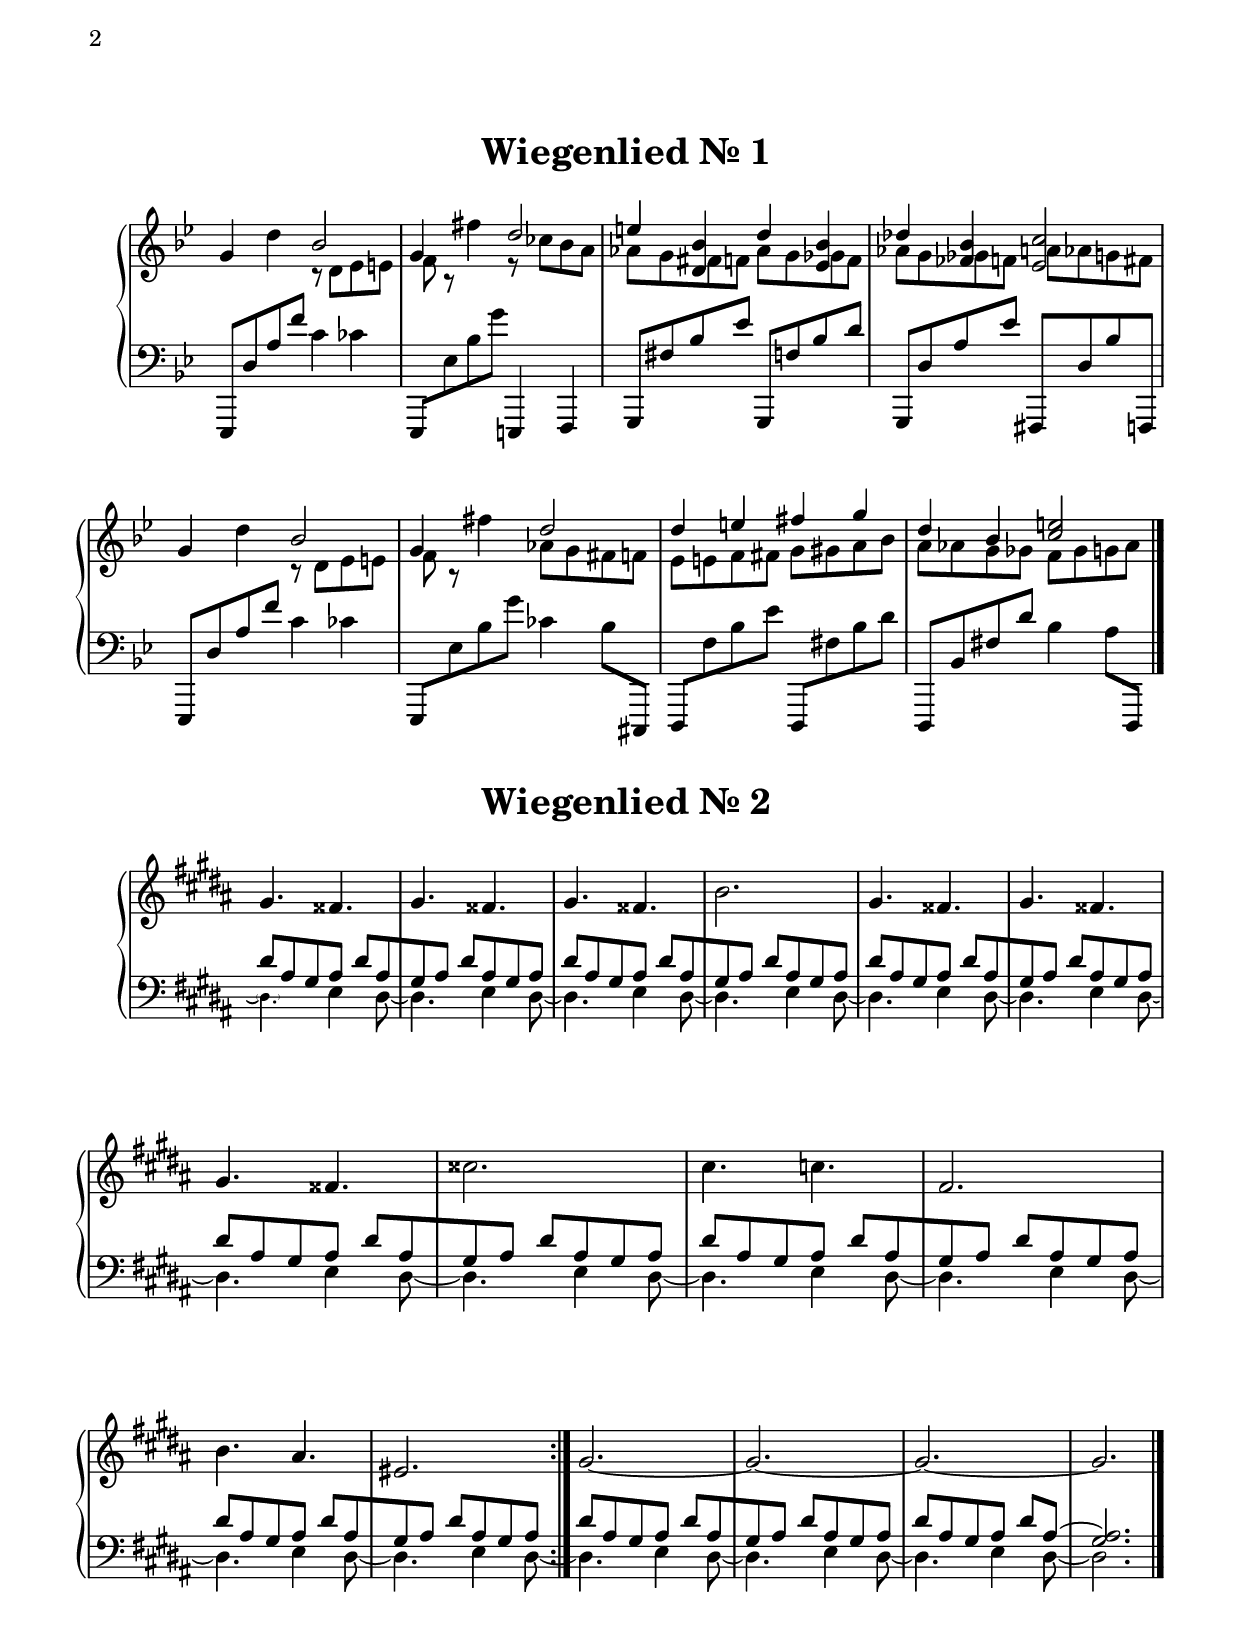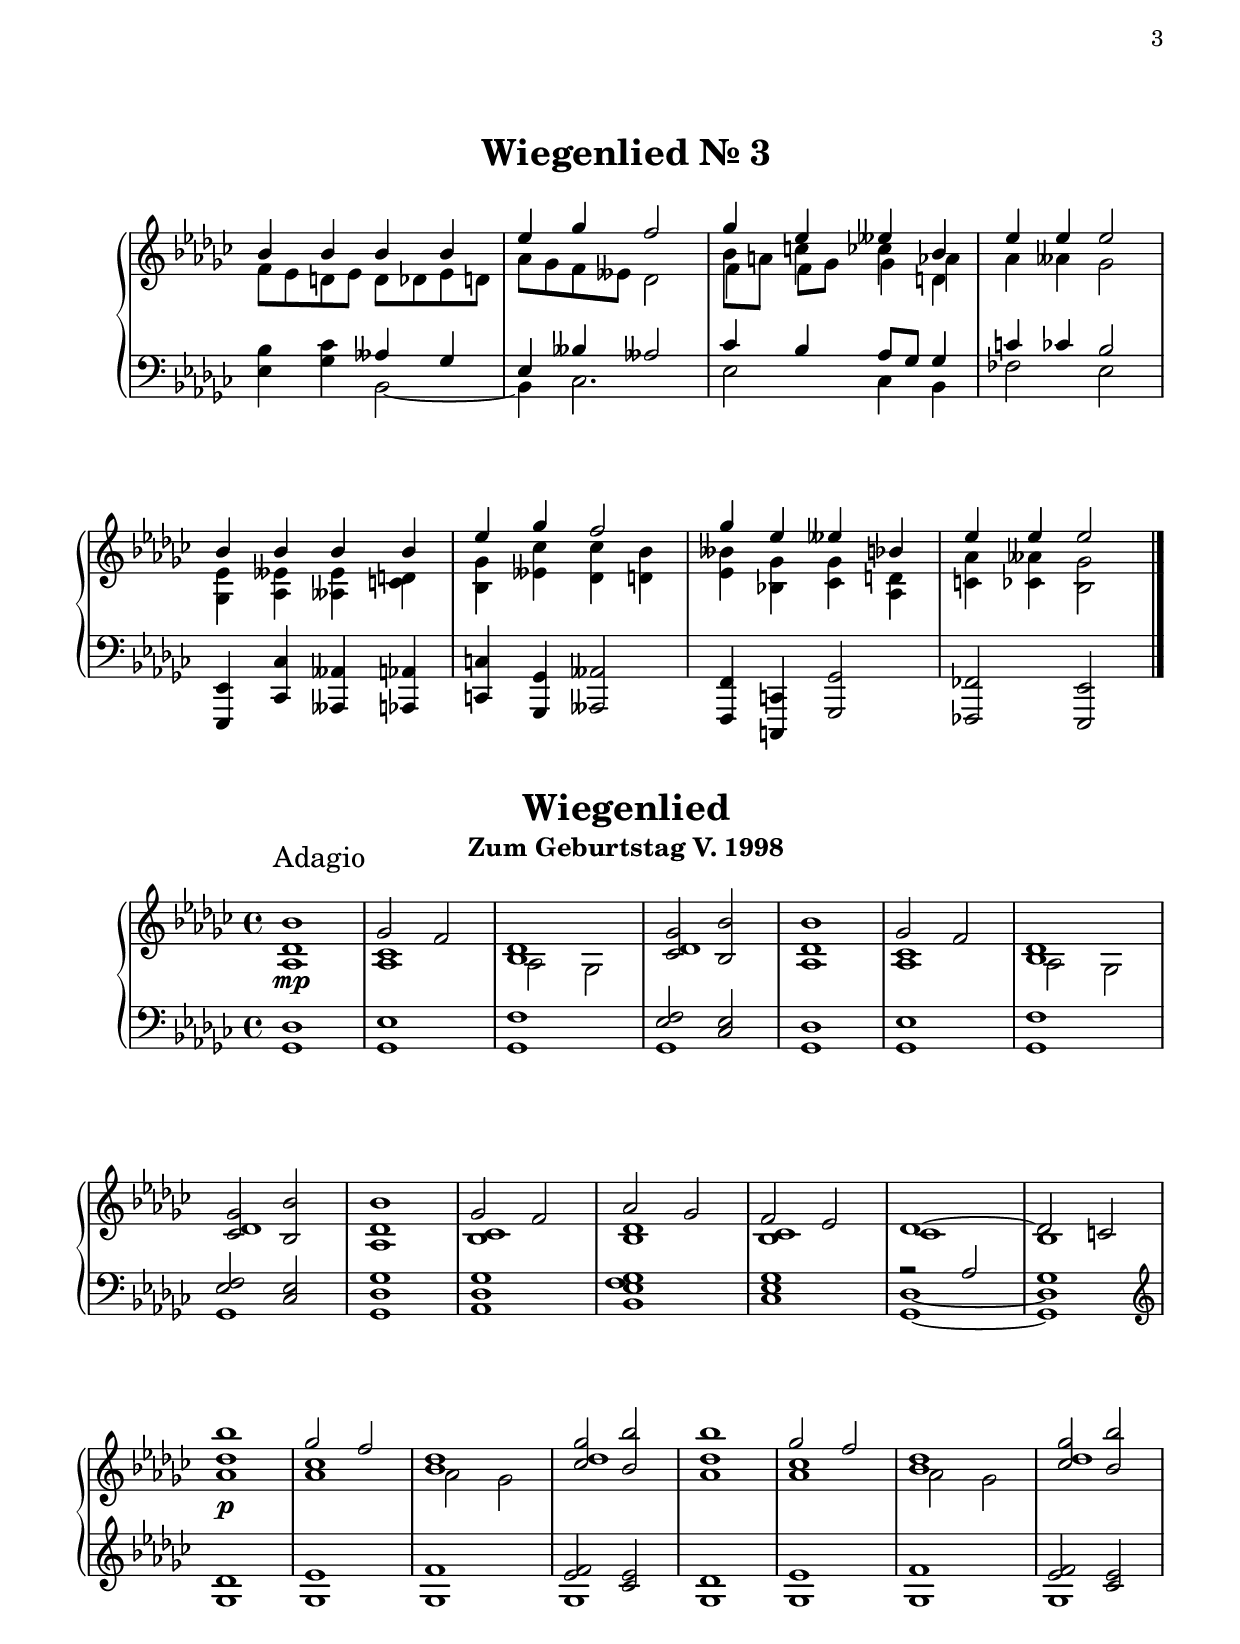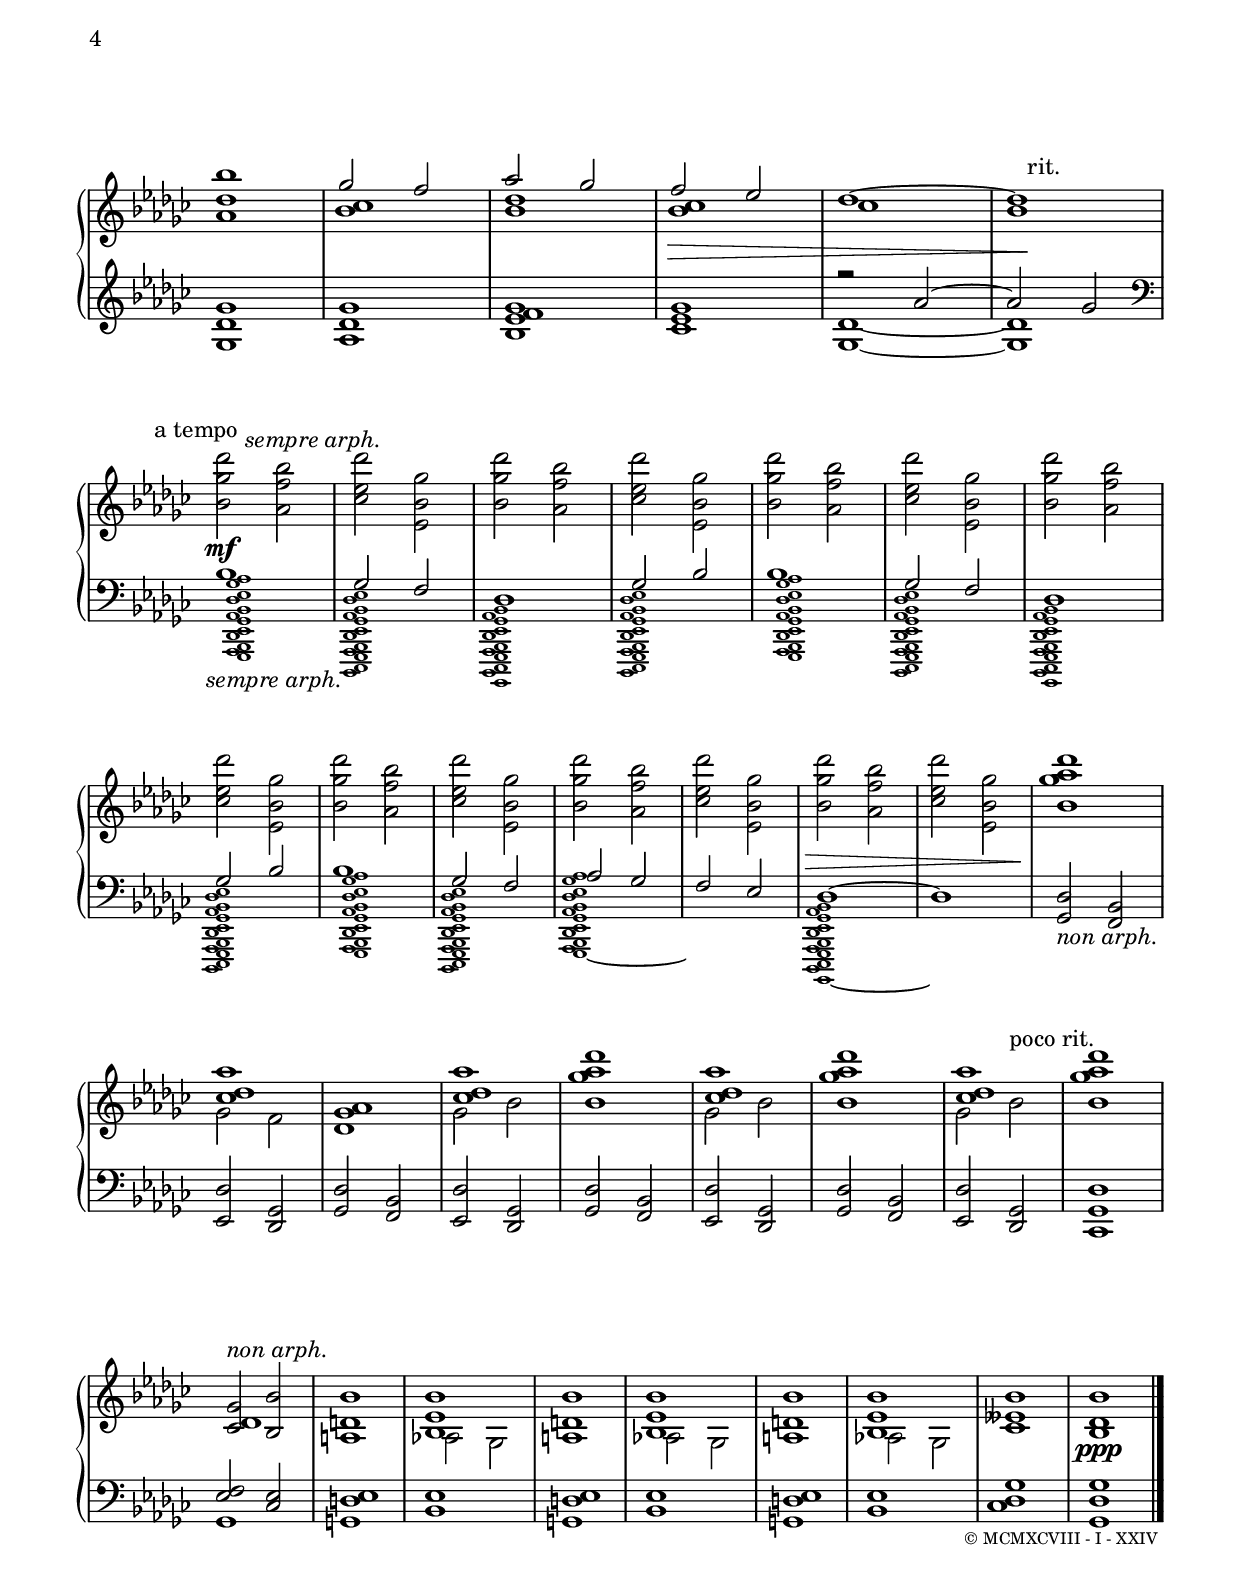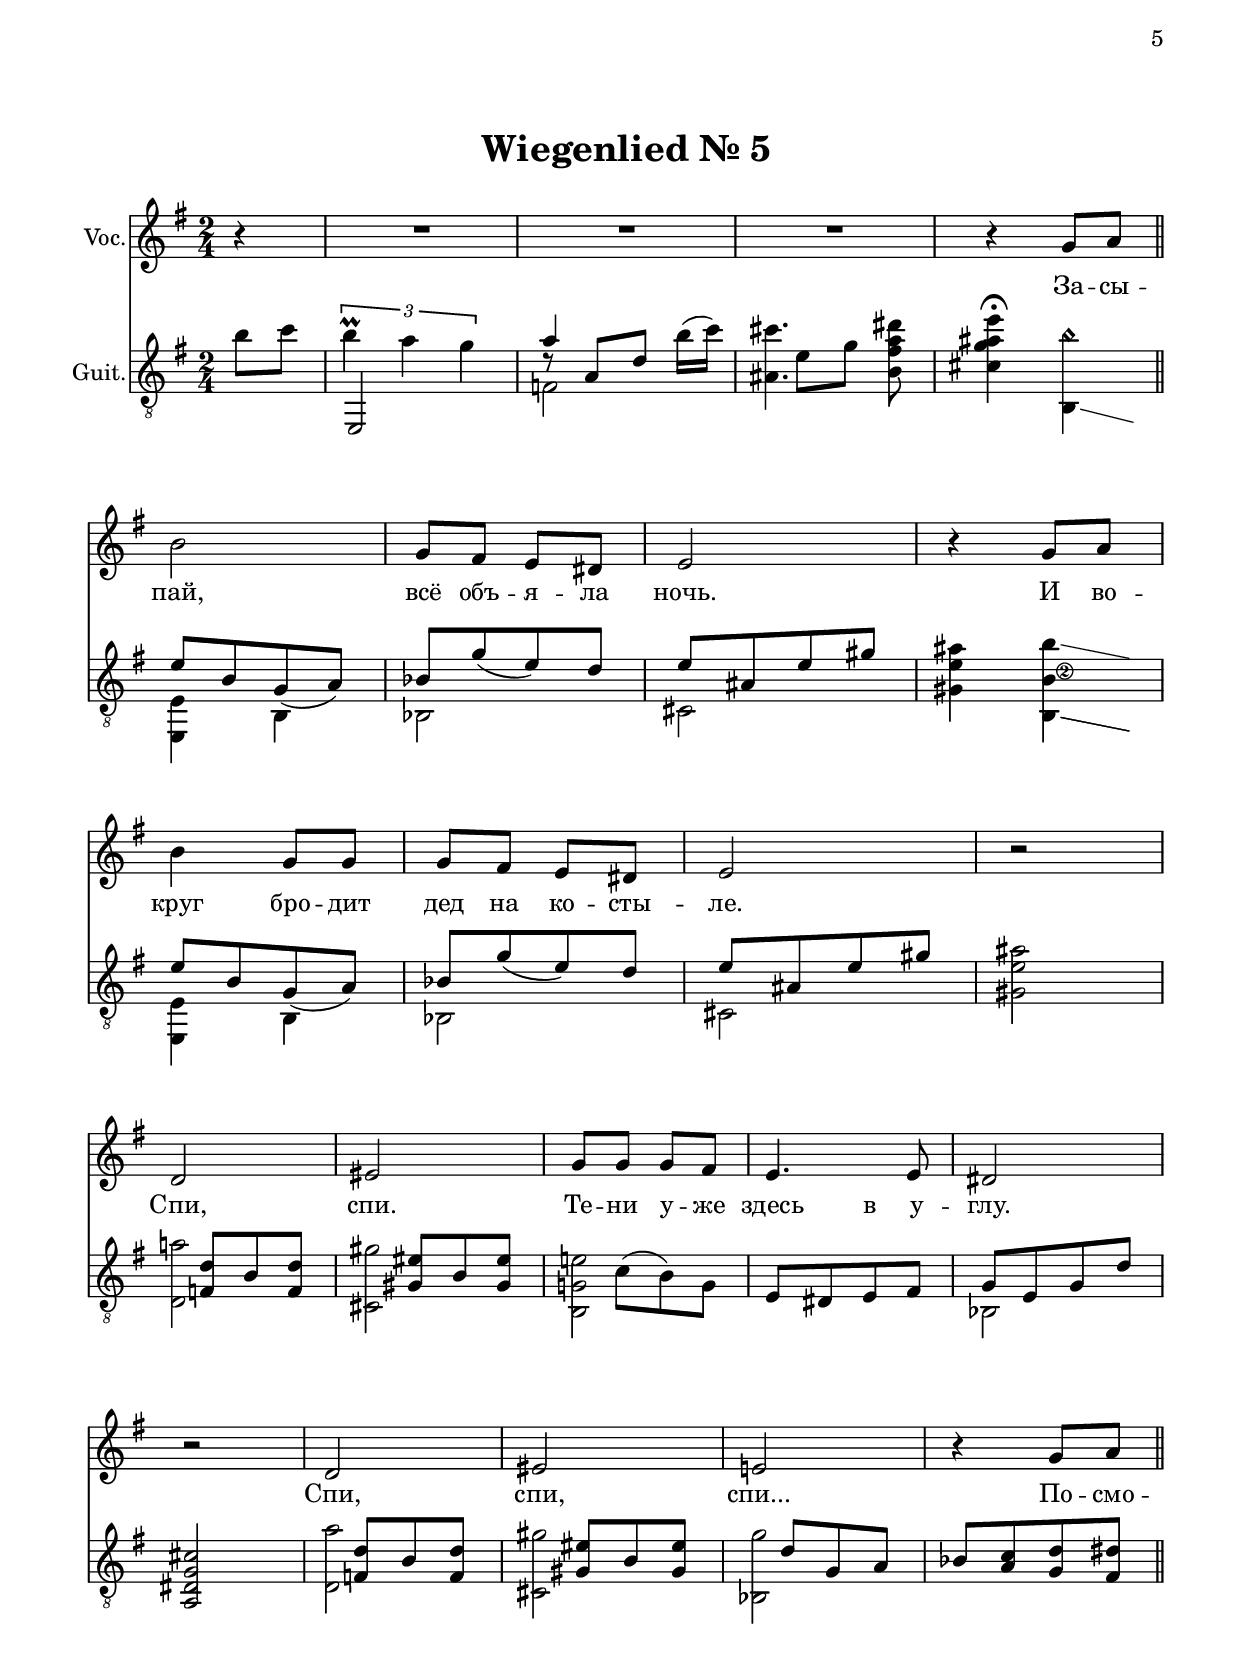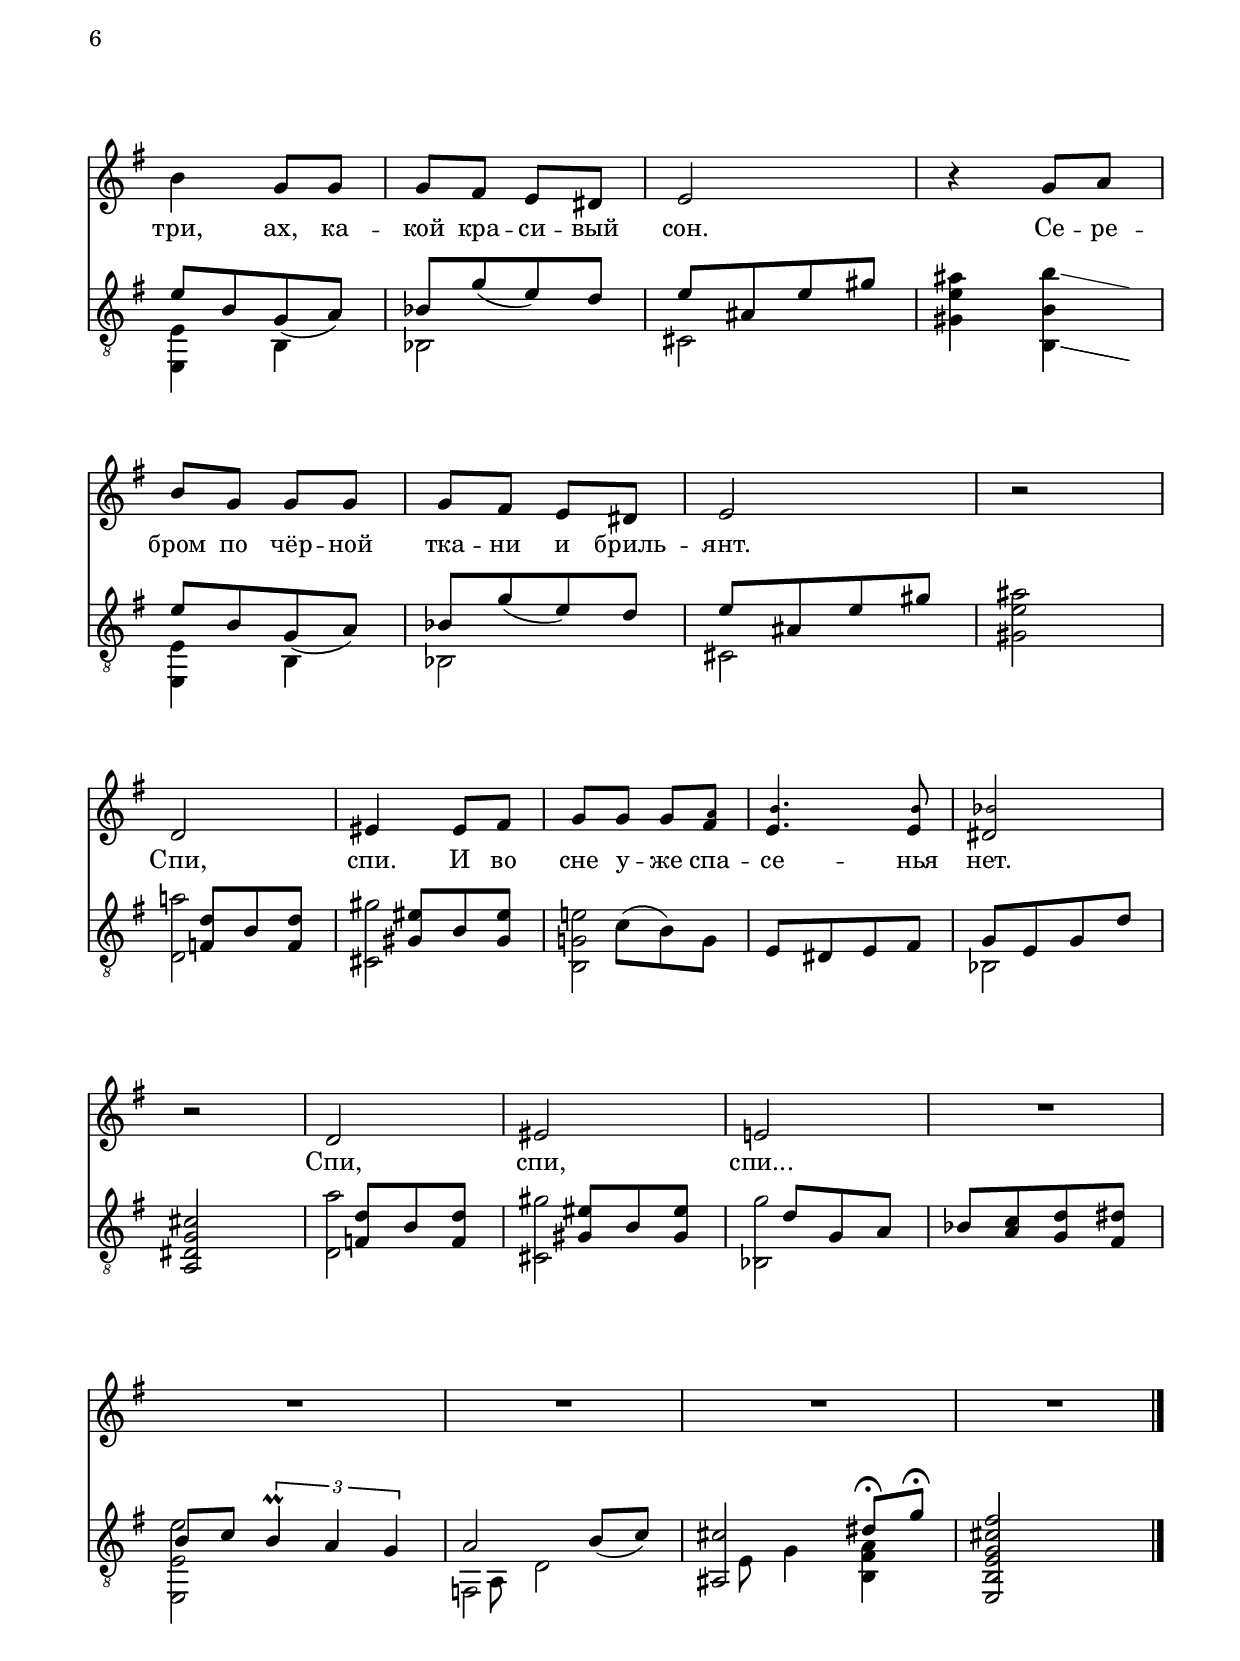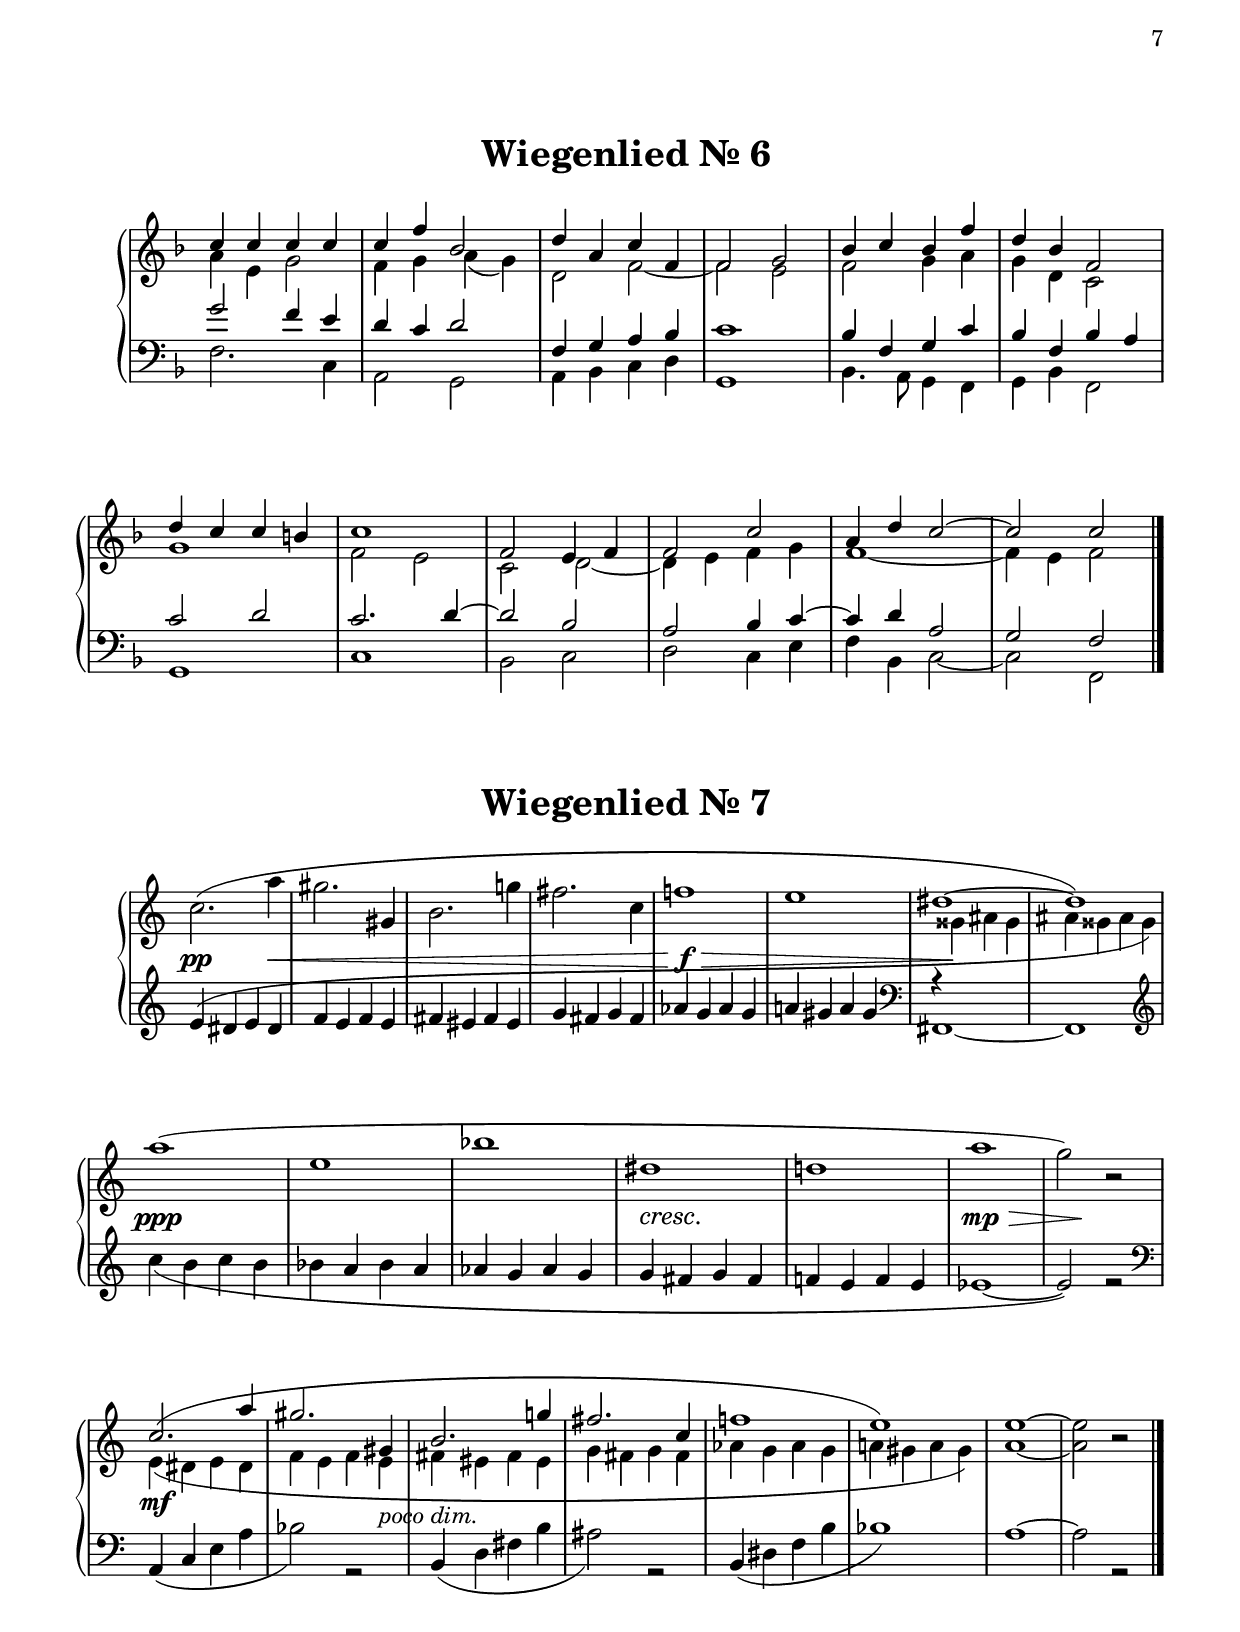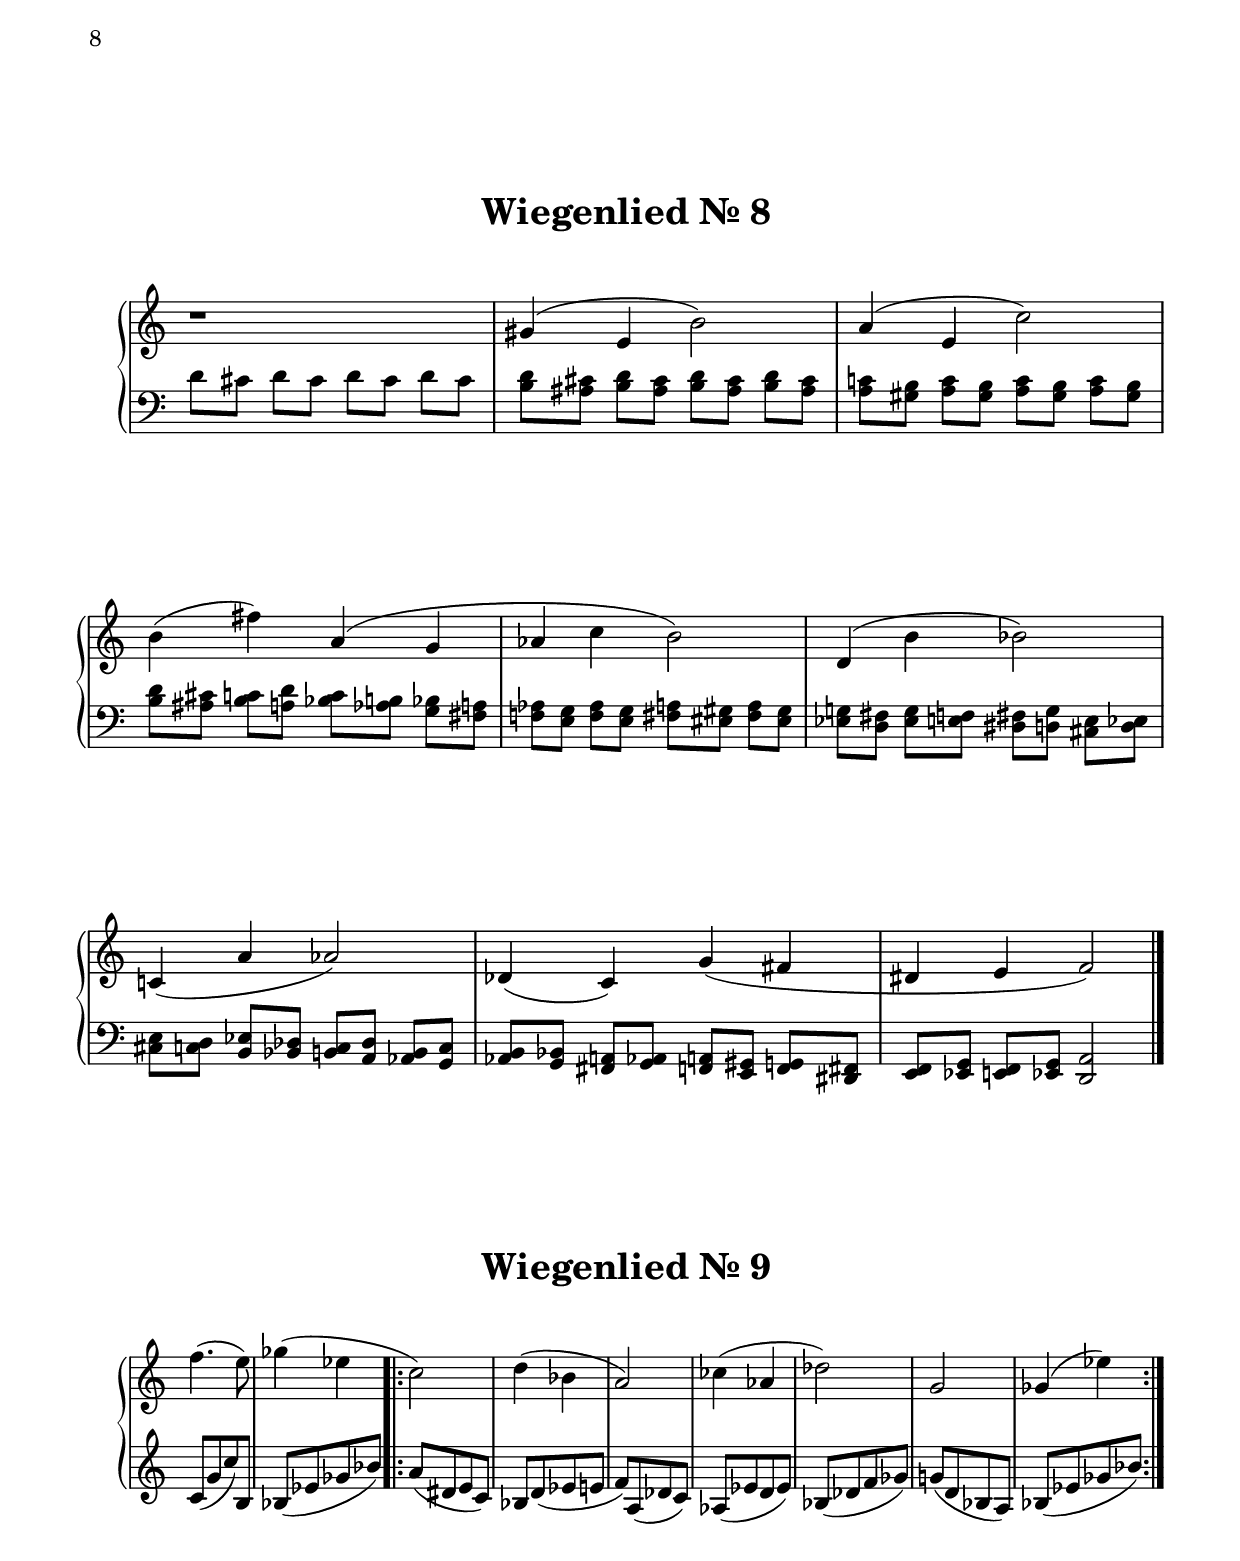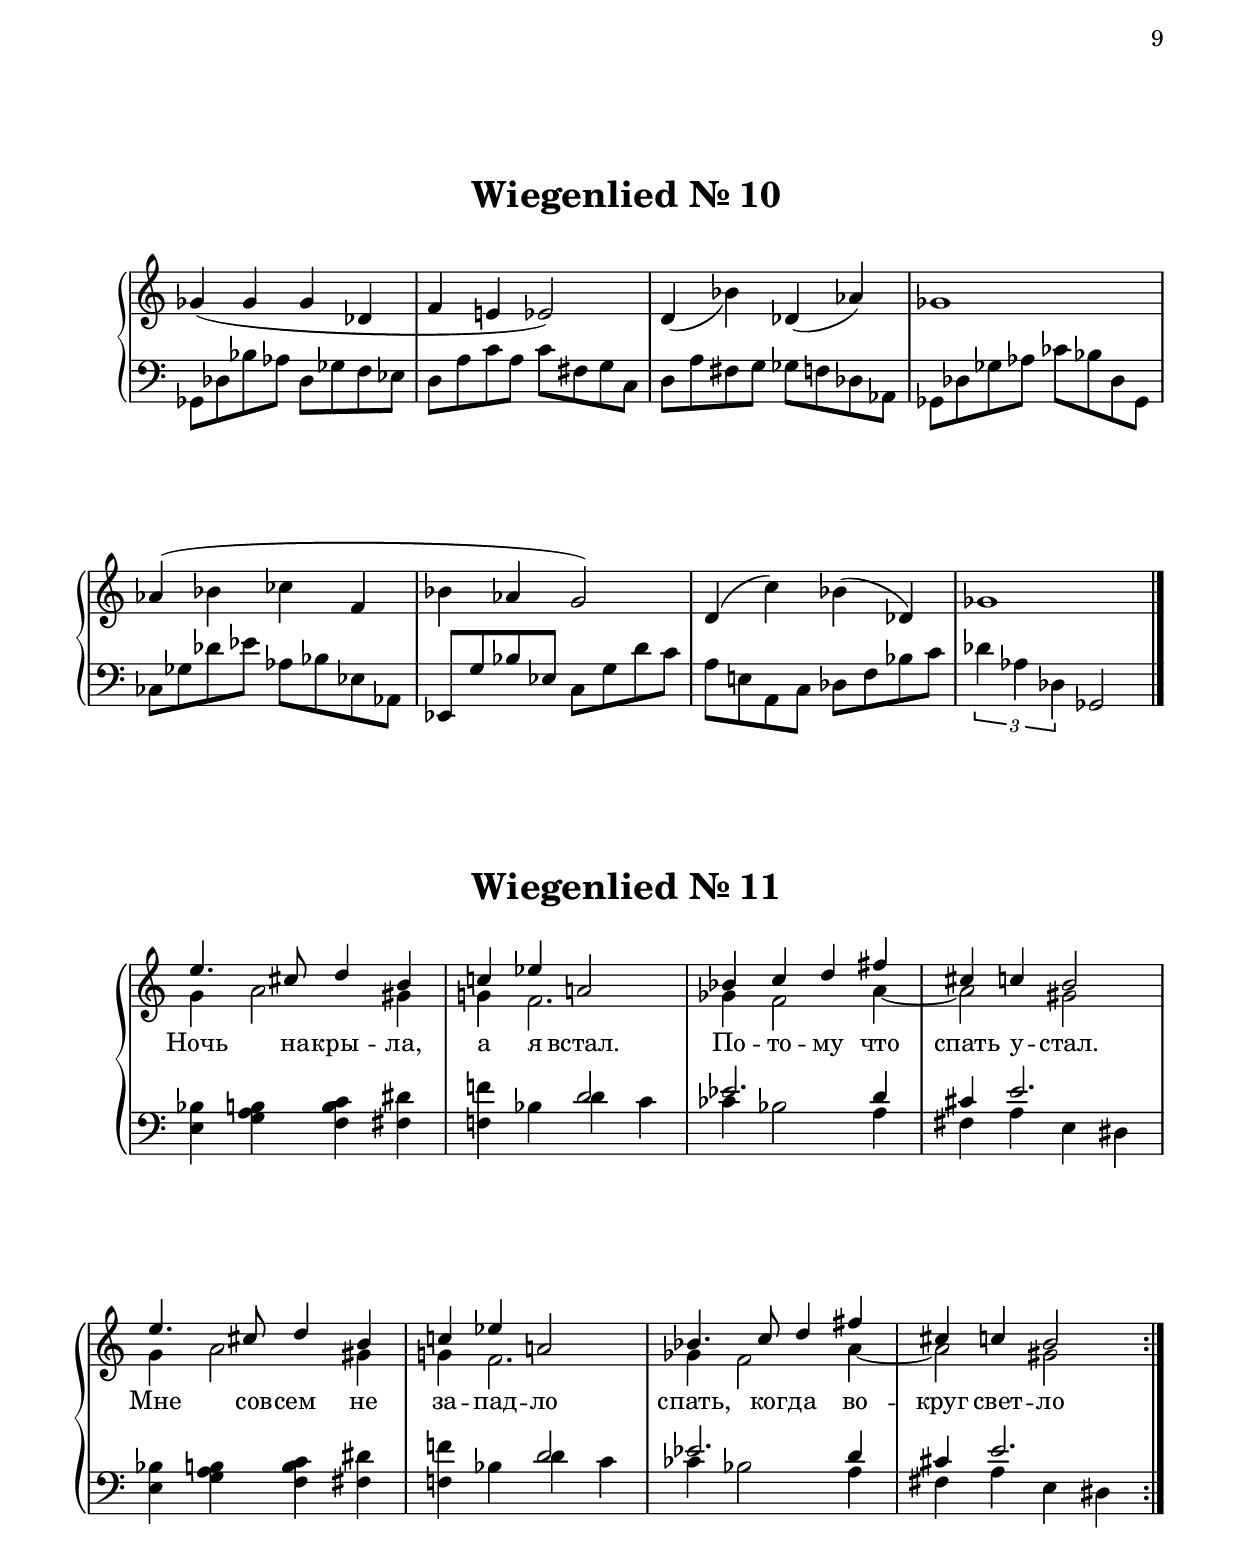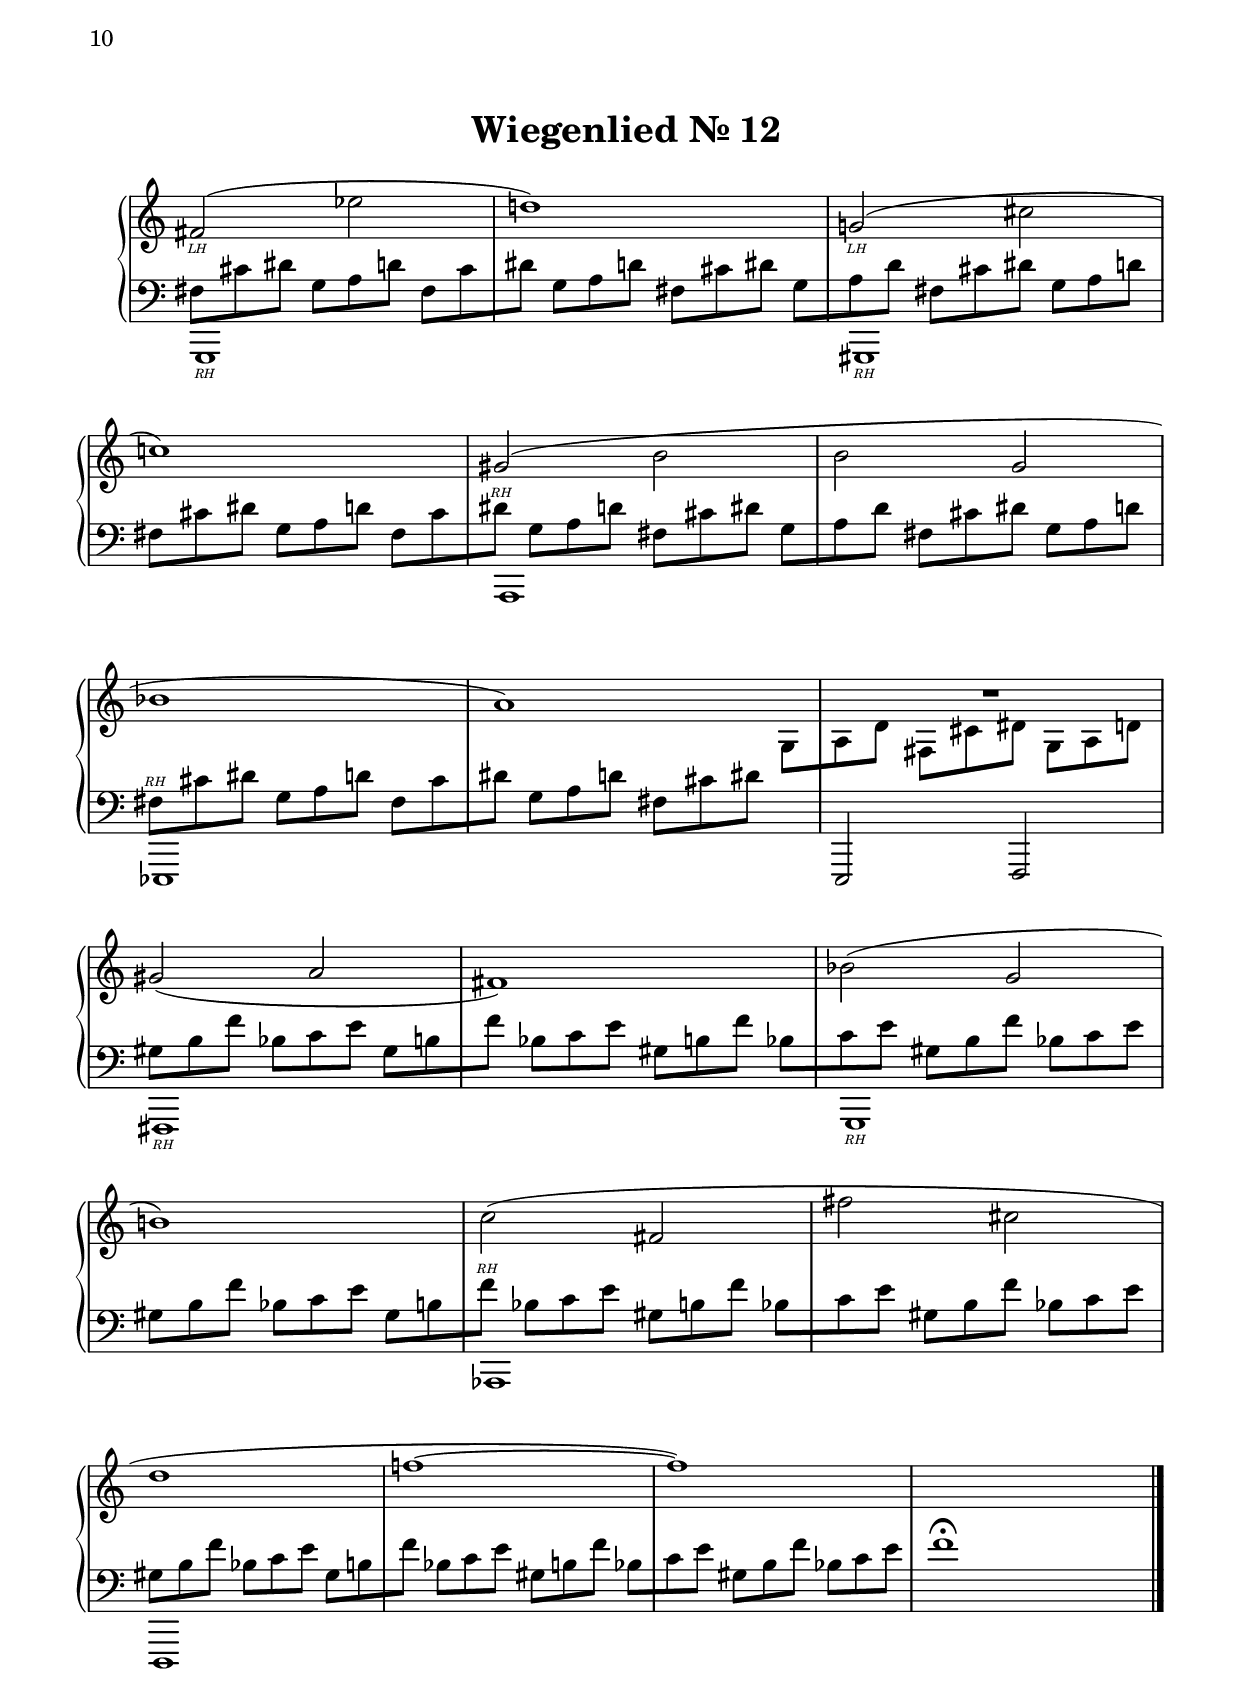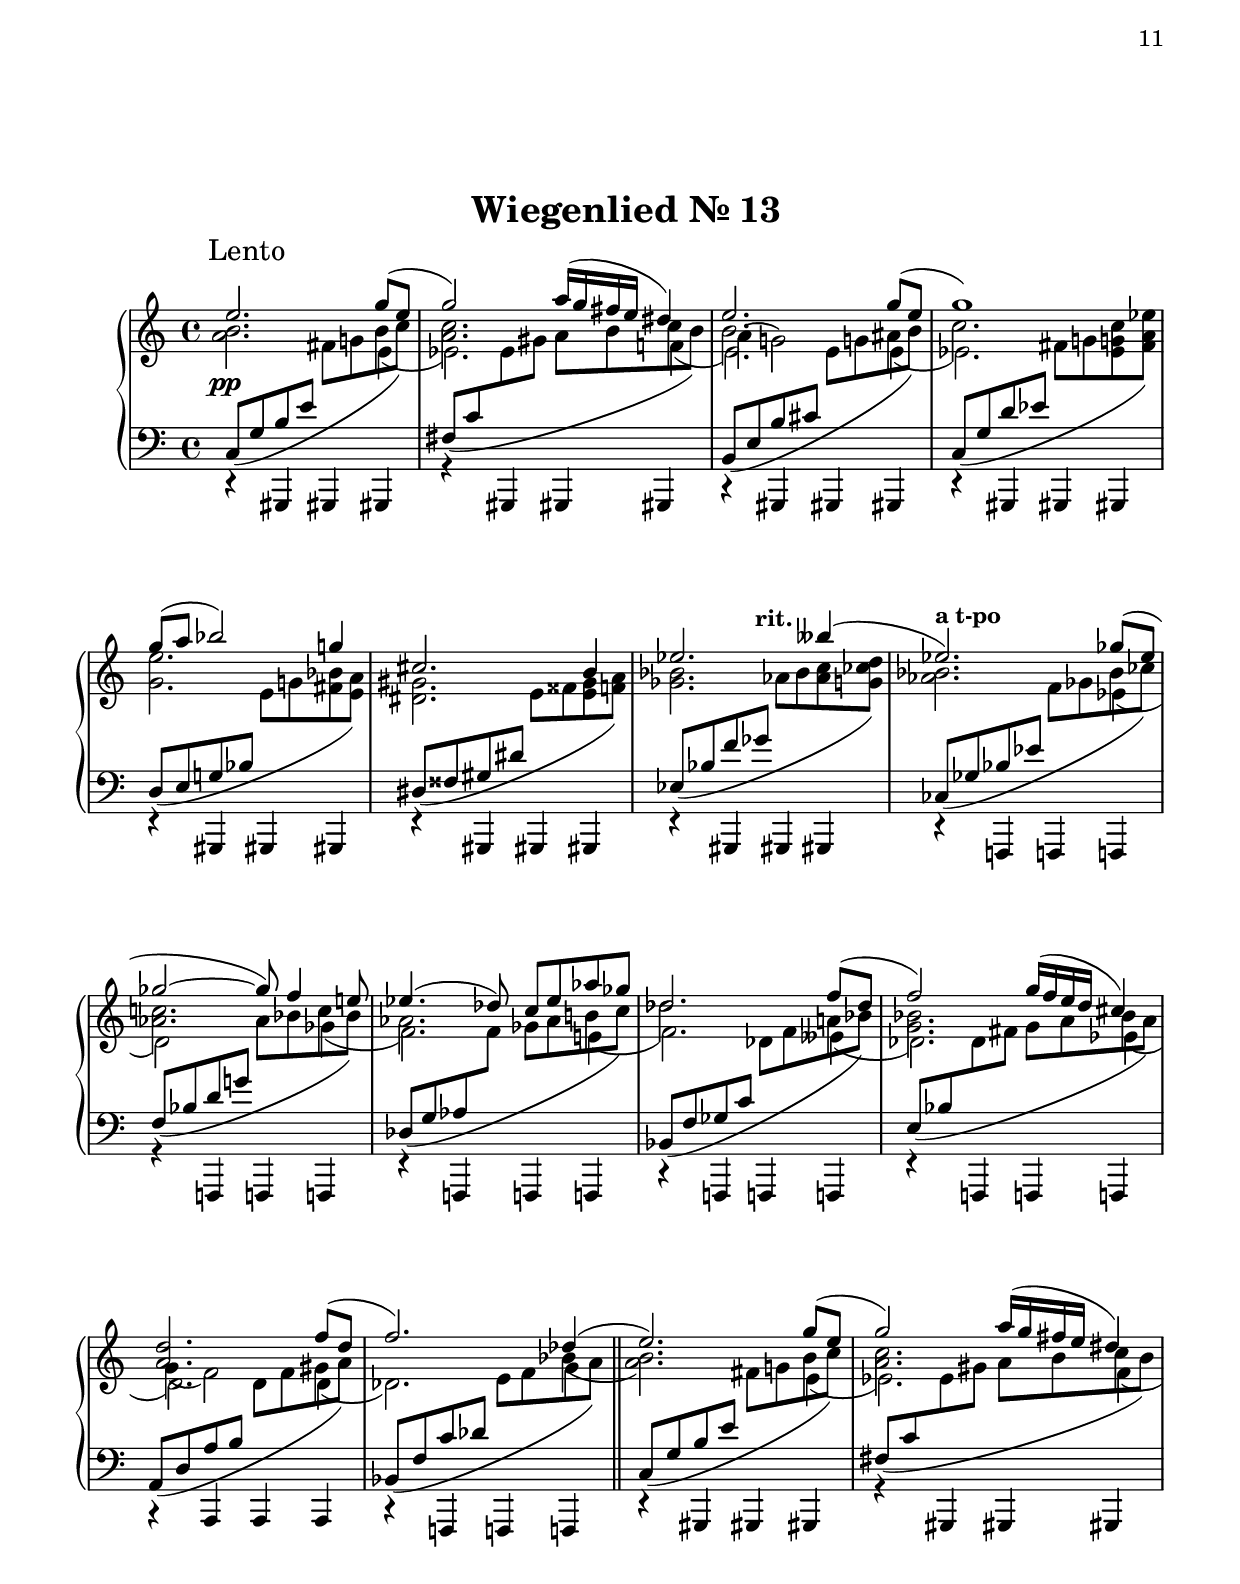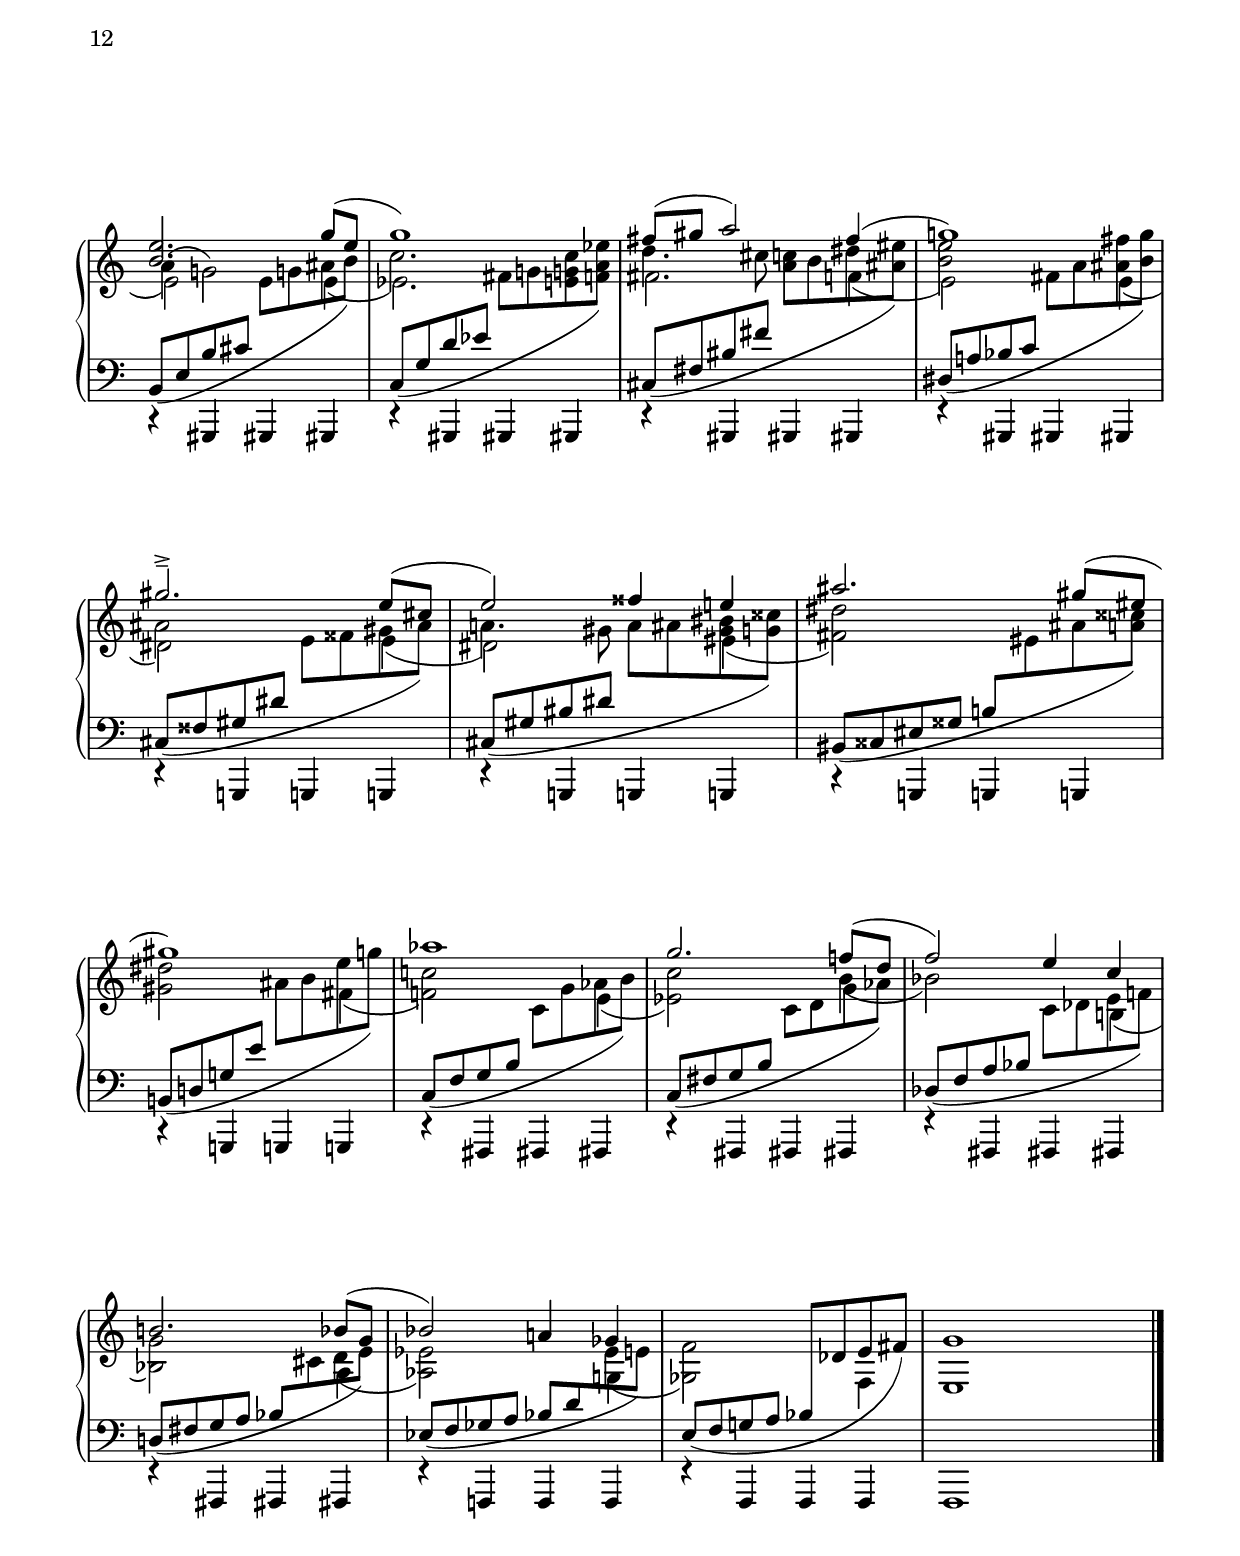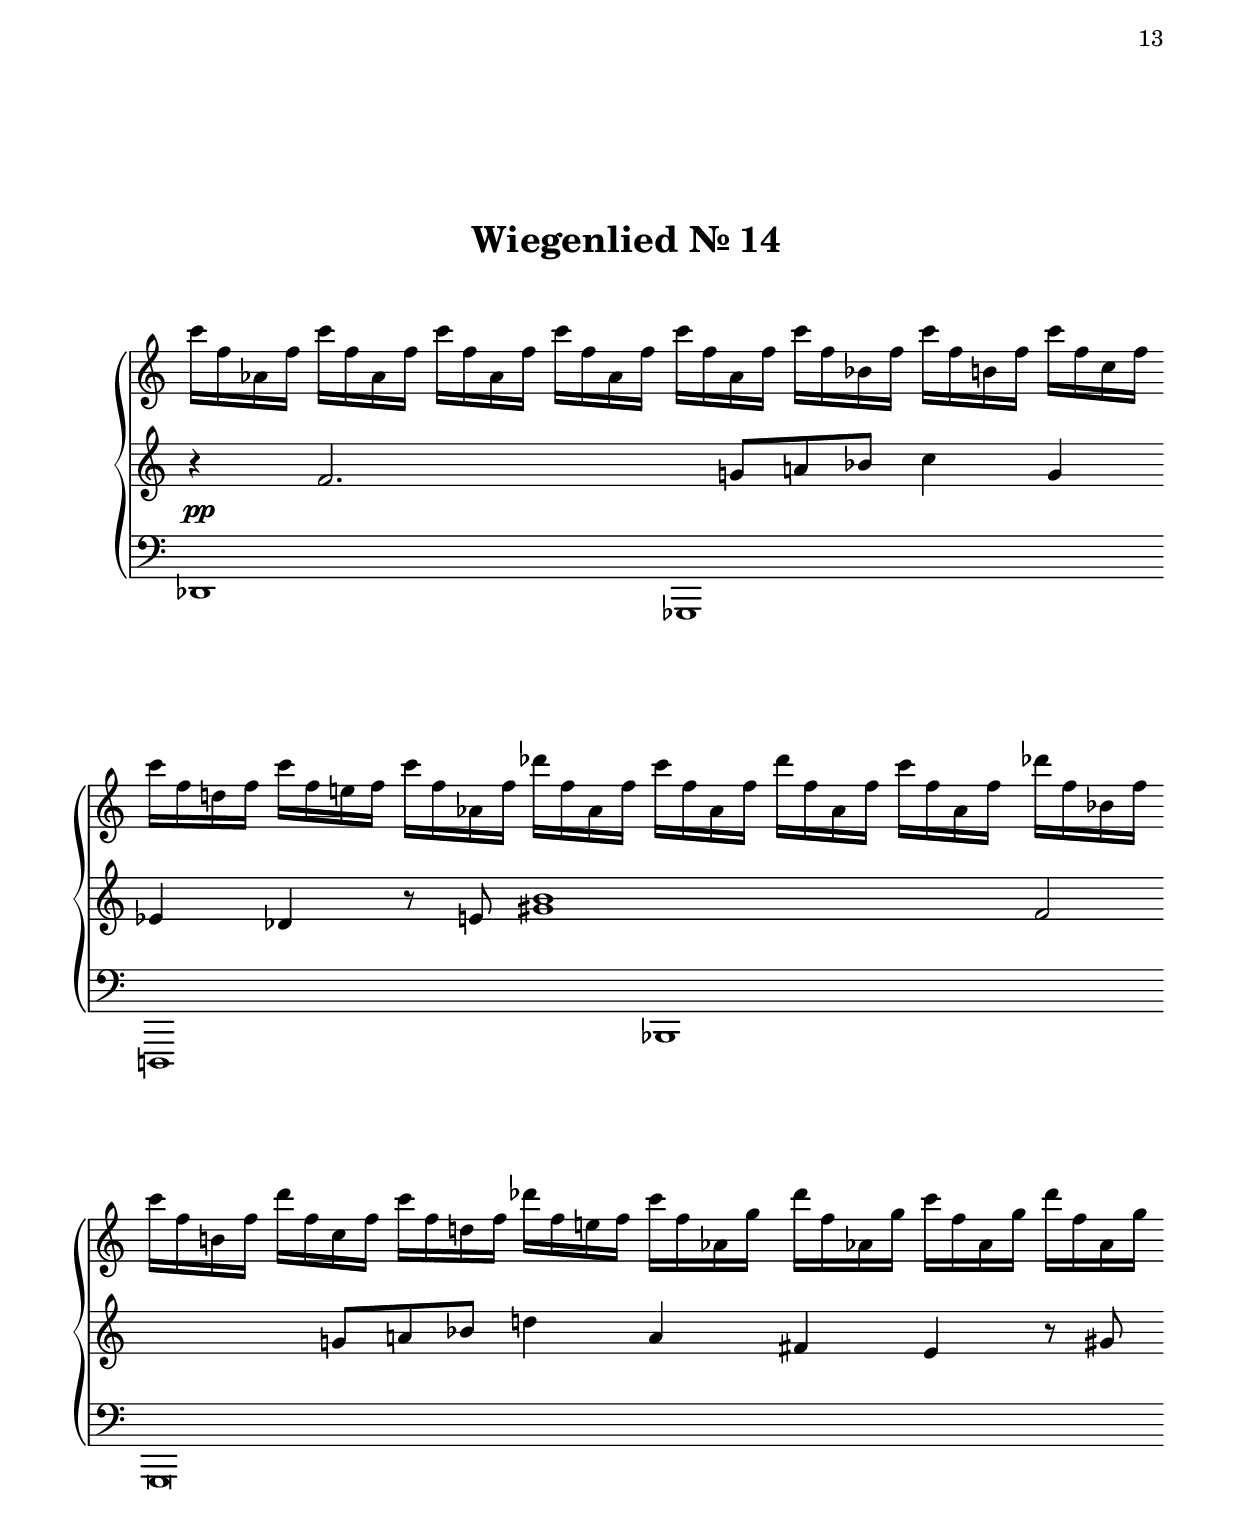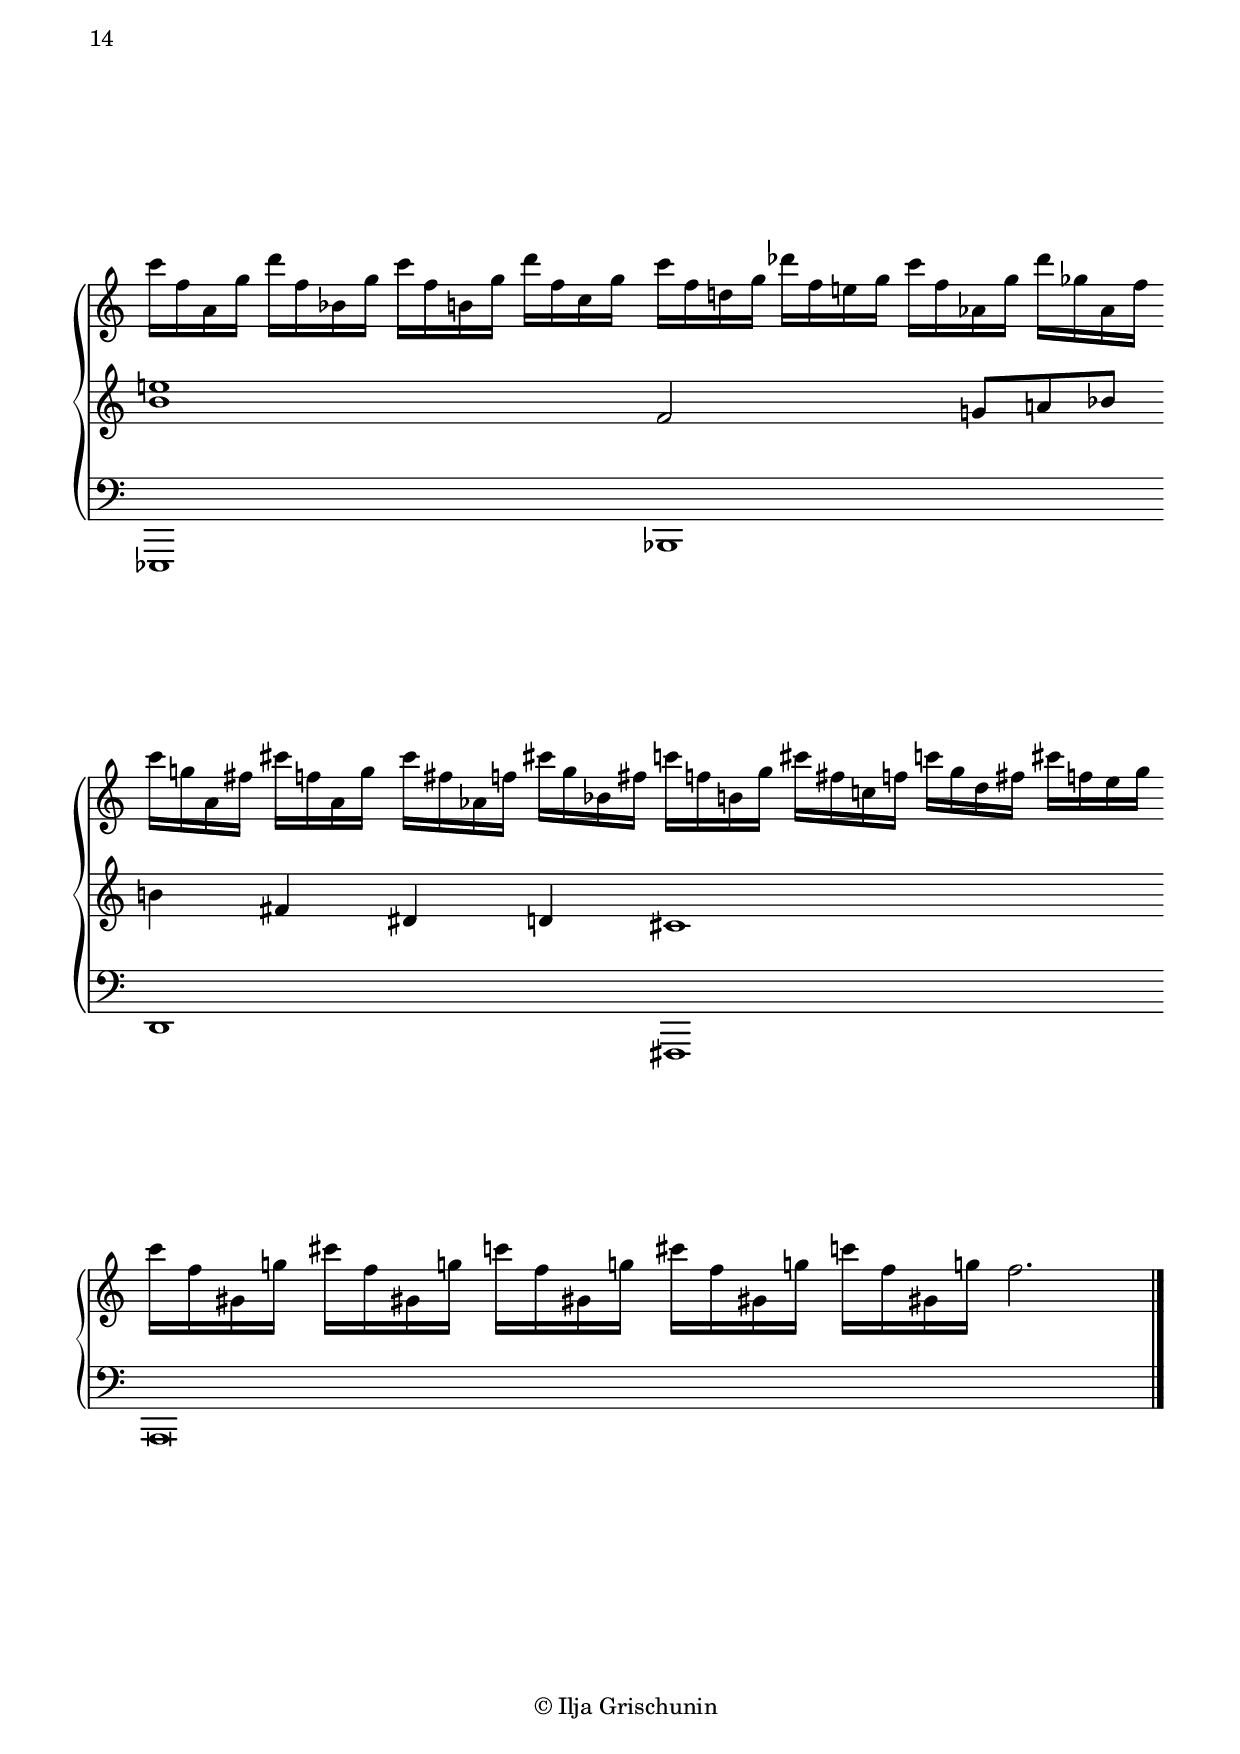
\version "2.19.15"

\language "deutsch"

\paper {
  #(set-paper-size "a4")
  ragged-last-bottom = ##f
  top-system-spacing.basic-distance = #25
  top-markup-spacing.basic-distance = #20
  markup-system-spacing.basic-distance = #15
  system-system-spacing.basic-distance = #25
  score-system-spacing.basic-distance = #27
  score-markup-spacing.basic-distance = #25
  last-bottom-spacing.basic-distance = #30
  %%%%%%%%%%%%%%%%%%%%%%%%
  left-margin = 15
  right-margin = 13
  %%%%%%%%%%%%%%%%%%%%%%%%
  %two-sided = ##t
  %inner-margin = 20
  %outer-margin = 10
}

\layout {
  indent = 7
  \context {
    \PianoStaff
    \consists #Span_stem_engraver
  }
}

%%%%%%%%%%%%%%%%%%%%% INCLUDE %%%%%%%%%%%%%%%%%%%
%%%%%%%%%%% RH %%%%%%%%%%%%
ersteRH = \relative {
  \clef treble
  \key g \minor
  \override Staff.TimeSignature #'stencil = ##f
  g'4 d'
  <<
    {
      b2 g4
    }
    \\
    {
      r8 d es e f r
    }
  >>
  fis'4
  <<
    {
      d2 e4 <d, b'> d' <es, b'> des' <fes, b><es c'>2
    }
    \\
    {
      r8 ces' b a as g 
      \once \override NoteColumn.force-hshift = #1.3
      fis f as g
      \once \override NoteColumn.force-hshift = #1.3
      ges f as g
      \once \override NoteColumn.force-hshift = #1.5
      ges f 
      \once \override NoteColumn.force-hshift = #1.3
      a as g fis
    }
  >>
  g4 d'
  <<
    {
      b2 g4
    }
    \\
    {
      r8 d es e f r
    }
  >>
  fis'4
  <<
    {
      d2 d4 e fis g d b <c e>2
    }
    \\
    {
      as8 g fis f es e f fis g gis a b a as g ges f ges g as
    }
  >>
  \bar "|."
}
%%%%%%%% DYNAMIC %%%%%%%%%%
dynamicEins = {
  \override Hairpin.to-barline = ##f
}
%%%%%%%%%%% LH %%%%%%%%%%%%
ersteLH = \relative {
  \clef bass
  \key g \minor
  \override Staff.TimeSignature #'stencil = ##f
  es,,8 d'' a' f' c4 ces
  es,,,8 es'' b' g' e,,,4 f
  g8 fis'' b es g,,, f'' b d
  g,,, d'' a' es' fis,,, d'' b' f,,
  es8 d'' a' f' c4 ces
  es,,,8 es'' b' g' ces,4 b8 cis,,,
  d f'' b es d,,, fis'' b d
  d,,, b'' fis' d' b4 a8 d,,,
}

\version "2.19.15"
\language "deutsch"
%%%%%%%%%%% RH %%%%%%%%%%%%
zweiteRH = \relative {
  \clef treble
  \key gis \minor
  \time 6/8
  \override Staff.TimeSignature #'stencil = ##f
  \repeat unfold 3 {gis'4. fisis} h2.
  \repeat unfold 3 {gis4. fisis} cisis'2.
  cis4. c fis,2. h4. ais eis2. \bar ":|."
  gis~ gis~ gis~ gis
  \bar "|."
}
%%%%%%%% DYNAMIC %%%%%%%%%%
dynamicZwei = {
  \override Hairpin.to-barline = ##f
}
%%%%%%%%%%% LH %%%%%%%%%%%%
zweiteLH = \relative {
  \clef bass
  \key gis \minor
  \time 6/8
  \override Staff.TimeSignature #'stencil = ##f
  <<
    {
      \repeat unfold 22 {dis'8[ ais gis ais]} dis ais~ <gis ais>2.
    }
    \\
    {
      \teeny \parenthesize dis4.\repeatTie \normalsize
      \repeat unfold 14 {e4 dis8~ dis4.} e4 dis8~ dis2.
    }
  >>
}

\version "2.19.15"
\language "deutsch"
makeOctaves = #(define-music-function (parser location arg mus)
                 (integer? ly:music?)
                 #{<<  \withMusicProperty #'to-relative-callback
                       #(lambda (m p)
                          (let ((mu (ly:music-property m 'element)))
                            (ly:music-transpose mu (ly:make-pitch (- arg) 0 0))
                            (ly:make-music-relative! mu p)
                            (ly:music-transpose mu (ly:make-pitch arg 0 0)))
                          p)
                       \transpose c' $(ly:make-pitch arg 0 0) $mus
                       $mus
                   >>
                 #})
%%%%%%%%%%% RH %%%%%%%%%%%%
dritteRH = \relative {
  \clef treble
  \key es \minor
  \time 4/4
  \override Staff.TimeSignature #'stencil = ##f
  <<
    {
      \repeat unfold 2 {b'4 b b b es ges f2 ges4 es eses b es es es2}
    }
    \\
    {
      f,8 es d es d des es d as' ges f eses des2 b'8 a c4 ces as as ases ges2
      <ges, es'>4<as eses'><ases eses'><c d><b ges'><eses ces'><des ces'><d b'>
      <es heses'><b! ges'><ces ges'><as d><c as'><ces ases'><b ges'>2
    }
    \\
    {
      \voiceTwo
      \override NoteColumn.force-hshift = #0.2
      s1 s f'4 f8 ges ges4 
      \override NoteColumn.force-hshift = #-0.5
      d s1 s s s s
    }
  >>
  \bar "|."
}
%%%%%%%% DYNAMIC %%%%%%%%%%
dynamicDrei = {
  \override Hairpin.to-barline = ##f
}
%%%%%%%%%%% LH %%%%%%%%%%%%
dritteLH = \relative {
  \clef bass
  \key es \minor
  \time 4/4
  \override Staff.TimeSignature #'stencil = ##f
  <es b'>4<ges ces>
  <<
    {
      ases4 ges es heses' ases2 ces4 b as8 ges ges4 c ces b2
    }
    \\
    {
      b,~ b4 ces2. es2 ces4 b fes'2 es
    }
  >>
  \makeOctaves #-1 {
    es,4 ces' ases as c ges ases2 f4 c ges'2 fes es
  }
}

\version "2.19.15"

\language "deutsch"

%%%%%%%%% SCRIPTS %%%%%%%%%
makeOctaves =
#(define-music-function (parser location arg mus)
   (integer? ly:music?)
   #{<<
     \withMusicProperty #'to-relative-callback
     #(lambda (m p)
        (let ((mu (ly:music-property m 'element)))
          (ly:music-transpose mu (ly:make-pitch (- arg) 0 0))
          (ly:make-music-relative! mu p)
          (ly:music-transpose mu (ly:make-pitch arg 0 0)))
        p)
     \transpose c' $(ly:make-pitch arg 0 0) $mus
     $mus
     >>
   #})

pocoCr =
#(make-music 'CrescendoEvent
   'span-type 'text
   'span-text "poco cresc.")
pocoDim =
#(make-music 'CrescendoEvent
   'span-type 'text
   'span-text "poco diminuendo")

top = \change Staff = "RH"
bot = \change Staff = "LH"

ignore = \override NoteColumn #'ignore-collision = ##t

xLV = #(define-music-function (parser location further) (number?) #{
  \once \override LaissezVibrerTie  #'X-extent = #'(0 . 0)
  \once \override LaissezVibrerTie  #'details #'note-head-gap = #(/
                                                                  further -2)
  \once \override LaissezVibrerTie  #'extra-offset = #(cons (/
                                                             further 2) 0)
         #})

%%%%%%%%%%% RH %%%%%%%%%%%%
vierteRH = \relative {
  \clef treble
  \key ges \major
  \time 4/4
  \once\override Score.RehearsalMark.extra-offset = #'(4 . 2)
  \mark "Adagio"
  \repeat unfold 2 {
    <as des b'>1
    <<
      {
        ges'2 f <b, des>1 <ces ges'>2<b b'>
      }
      \\
      {
        <as ces>1 as2 ges
        \once \override NoteColumn.force-hshift = #1.2
        des'1
      }
    >>
  }
  <as des b'>1
  <<
    {
      ges'2 f  as ges f es des1~ des2 c
    }
    \\
    {
      \once \override NoteColumn.force-hshift = #.7
      <b ces>1<b des>
      \once \override NoteColumn.force-hshift = #.7
      <b ces> ces b
    }
  >>
  \break
%%%%%%%%%%%%%%R
  \repeat unfold 2 {
    <as' des b'>1
    <<
      {
        ges'2 f <b, des>1 <ces ges'>2<b b'>
      }
      \\
      {
        <as ces>1 as2 ges
        \once \override NoteColumn.force-hshift = #1.2
        des'1
      }
    >>
  }
  \break
  <as des b'>1
  <<
    {
      ges'2 f  as ges
      f es des1~
      \once\override TextScript.extra-offset = #'(2 . 1)
      des^\markup { rit.}
    }
    \\
    {
      \once \override NoteColumn.force-hshift = #.7
      <b ces>1<b des>
      \once \override NoteColumn.force-hshift = #.7
      <b ces> ces b
    }
  >>
  \break
  \once\override TextScript.extra-offset = #'(-6 . 1)
  <b ges' des'>2^\markup { a tempo }
  \once\override TextScript.extra-offset = #'(-3 . -1.5)
  <as f' b>^\markup { \italic {sempre arph.} }<ces es des'><es, b' ges'>
  \repeat unfold 6 {
    <b' ges' des'><as f' b><ces es des'><es, b' ges'>
  }
  <b' ges' as des>1
  <<
    {
      <ces des as'>
    }
    \\
    {
      ges2 f
    }
  >>
  <des ges as>1
  \repeat unfold 2 {
    <<
      {
        <ces' des as'>
      }
      \\
      {
        ges2 b
      }
    >>
    <b ges' as des>1
  }
  <<
    {
      <ces des as'>
    }
    \\
    {
      ges2 b^\markup {poco rit.}
    }
  >>
  <b ges' as des>1
  <<
    {
      <ces, ges'>2^\markup { \italic {non arph.} }<b b'>
    }
    \\
    {
      \once \override NoteColumn.force-hshift = #1.2
      des1
    }
  >>
  \repeat unfold 3 {
    <a d b'>
    <<
      {
        <b es b'>1
      }
      \\
      {
        as!2 ges
      }
    >>
  }
  <ces eses b'>1<b des b'>
  \bar "|."
}

%%%%%%%% DYNAMIC %%%%%%%%%%
dynamicVier = {
  \override Hairpin.to-barline = ##f
  s1*14\mp s1*11\p s1*2\> s1\! s1*12\mf
  \once\override Hairpin.to-barline = ##t
  s1*2\> s1*4\!
  s1\pocoDim s1*12\! s1\ppp
}

%%%%%%%%%%% LH %%%%%%%%%%%%
vierteLH = \relative {
  \clef bass
  \key ges \major
  \time 4/4
  \repeat unfold 2 {
    <ges, des'>1<ges es'><ges f'>
    <<
      {
        <es' f>2<ces es>
      }
      \\
      {
        ges1
      }
    >>
  }
  <ges des' ges><as des ges><b es f ges><ces es ges>
  <<
    {
      r2 as' ges1
    }
    \\
    {
      <ges, des'>~ q
    }
  >>
%%%%%%%%%%%%%%R
  \clef treble
  \repeat unfold 2 {
    <ges' des'>1<ges es'><ges f'>
    <<
      {
        <es' f>2<ces es>
      }
      \\
      {
        ges1
      }
    >>
  }
  <ges des' ges><as des ges><b es f ges><ces es ges>
  <<
    {
      r2 as'~ as ges
    }
    \\
    {
      <ges, des'>1~ q
    }
  >>
  \clef bass
  <<
    {
      \once\override TextScript.extra-offset = #'(-1 . 1)
      b1_\markup { \italic {sempre arph.} }
      ges2 f des1 ges2 b
      b1 ges2 f des1 ges2 b
    }
    \\
    {
      \teeny
      <ges,, as b des es ges as b des es ges as>1%\arpeggio
      <des es ges as b des es ges as b des es>
      <b des es ges as b des es ges as b>
      <des es ges as b des es ges as b des es>
      <ges as b des es ges as b des es ges as>
      <des es ges as b des es ges as b des es>
      <b des es ges as b des es ges as b>
      <des es ges as b des es ges as b des es>
    }
  >>
  <<
    {
      \normalsize
      b'''1 ges2 f as ges f es des1~ des
    }
    \\
    {
      \teeny
      <ges,, as b des es ges as b des es ges as>1
      <des es ges as b des es ges as b des es>
      \xLV #8
      <ges\laissezVibrer as b des es ges as b des es ges as>
      s
      \xLV #8
      <b,\laissezVibrer des es ges as b des es ges as b>
      s
    }
  >>
  <ges'' des'>2_\markup { \italic {non arph.} }<f b><es des'><des ges>
  \repeat unfold 3 {
    <ges des'>2<f b><es des'><des ges>
  }
  <ces ges' des'>1
  <<
    {
      <es' f>2<ces es>
    }
    \\
    {
      ges1
    }
  >>
  \repeat unfold 3 {
    <g d' es><b es>
  }
  <ces des ges><ges des' ges>
  \bar "|."
  \override Score.RehearsalMark.self-alignment-X = #RIGHT
  \override Score.RehearsalMark.direction = #DOWN
  \mark \markup {\teeny{\char ##x00A9 "MCMXCVIII - I - XXIV"}}
}

\version "2.19.15"

\language "deutsch"

%%%%%%%% VOICE %%%%%%%%%%%%
funfteSong = \relative {
  \clef treble
  \key e \minor
  \time 2/4
  \partial 4
  r4 R2*3
  r4 g'8 a
  \bar "||" \break
  h2 g8 fis e dis e2
  r4 g8 a \break
  h4 g8 g g fis e dis e2 r  \break
  d eis g8 g g fis e4. e8 dis2 \break
  r d eis e! r4 g8 a
  \bar "||" \break
  h4 g8 g g fis e dis e2 r4 g8 a \break
  h g g g g fis e dis e2 r \break
  d eis4 eis8 fis g g g <fis \tweak font-size #-3 a>
  <e \tweak font-size #-3 h'>4. <e \tweak font-size #-3 h'>8
  <dis \tweak font-size #-3 b'>2 \break
  r d eis e! R2 \break
  \override Staff.TimeSignature.stencil = ##f
  \time 3/4
  R2.*4
  \bar "|."
}
funfteLyrics = \lyricmode {
  \partial 4
  4 2*3 4
  За8 -- сы -- пай,2 всё8 объ -- я -- ла ночь.2.
  И8 во -- круг4 бро8 -- дит дед на ко -- сты -- ле.2
  2 Спи,2 спи. Те8 -- ни у -- же здесь4 в8 у -- глу.2
  2 Спи,2 спи, спи...2.
  По8 -- смо -- три,4 ах,8 ка -- кой кра -- си -- вый сон.2.
  Се8 -- ре -- бром по чёр -- ной тка -- ни и бриль -- янт.2
  2 Спи,2 спи.4 И8 во сне у -- же спа -- се4. -- нья8 нет.2
  2 Спи,2 спи, спи...
}
%%%%%%%% DYNAMIC %%%%%%%%%%
dynamicFunf = {
  \override Hairpin.to-barline = ##f

}

%%%%%%%% GUITAR %%%%%%%%%%%
funfteGuitar = \relative {
  \clef "treble_8"
  \key e \minor
  \time 2/4
  \partial 4
  h'8 c
  <<
    {
      \stemDown
      \times 2/3 {h4\prall a g}
    }
    \\
    {
      \stemUp
      e,,2
    }
  >>
  <<
    {
      a''4 s8
      \stemDown
      h16( c)
    }
    \\
    {
      \voiceOne
      d,8\rest a[ d] s
    }
    \\
    {
      \voiceTwo
      f,2
    }
  >>
  <<
    {
      \stemDown
      <ais cis'>4.<h fis' a dis>8
    }
    \\
    {
      s8 e[ g] s
    }
  >>
  #(define afterGraceFraction (cons 15 16))
  <cis, g' ais e'>4\fermata
  \afterGrace <h, h''\harmonic>\glissando
  {\hideNotes fis16 \unHideNotes}
  \bar "||"
  \set Staff.beatStructure = #'( 4)
  <<
    {
      e''8 h g_( a) b g'_( e) d e ais, e' gis
    }
    \\
    {
      <e,, e'>4 h' b2 cis
    }
  >>
  #(define afterGraceFraction (cons 15 16))
  <gis' e' ais>4
  \set glissandoMap = #'((0 . 0) (0 . 0) (2 . 2))
  \override StringNumber.extra-offset = #'(1.5 . -4.5)
  \afterGrace <h, h'\2 h'>\glissando
  {\hideNotes <fis fis' fis'>16 \unHideNotes }
  <<
    {
      e''8 h g_( a) b g'_( e) d e ais, e' gis
    }
    \\
    {
      <e,, e'>4 h' b2 cis
    }
  >>
  <gis' e' ais>2
  <<
    {
      s8 <f d'> h <f d'>
      s <gis eis'> h <gis eis'>
      \stemDown
      s c( h) g
    }
    \\
    {
      <d a''!>2<cis gis''><h g'! e'!>
    }
  >>
  e8 dis e fis
  <<
    {
      g e g d'
    }
    \\
    {
      b,2
    }
  >>
  <a dis g cis>2
  <<
    {
      s8 <f' d'> h <f d'>
      s <gis eis'> h <gis eis'>
      s d' g, a
    }
    \\
    {
      <d, a''>2<cis gis''><b g''>
    }
  >>
  b'8 <a c><g d'><fis dis'>
  \bar "||"
  <<
    {
      e'8 h g_( a) b g'_( e) d e ais, e' gis
    }
    \\
    {
      <e,, e'>4 h' b2 cis
    }
  >>
  #(define afterGraceFraction (cons 15 16))
  <gis' e' ais>4
  \set glissandoMap = #'((0 . 0) (0 . 0) (2 . 2))
  \afterGrace <h, h' h'>\glissando
  {\hideNotes <fis fis' fis'>16 \unHideNotes }
  <<
    {
      e''8 h g_( a) b g'_( e) d e ais, e' gis
    }
    \\
    {
      <e,, e'>4 h' b2 cis
    }
  >>
  <gis' e' ais>2
  <<
    {
      s8 <f d'> h <f d'>
      s <gis eis'> h <gis eis'>
      \stemDown
      s c( h) g
    }
    \\
    {
      <d a''!>2<cis gis''><h g'! e'!>
    }
  >>
  e8 dis e fis
  <<
    {
      g e g d'
    }
    \\
    {
      b,2
    }
  >>
  <a dis g cis>2
  <<
    {
      s8 <f' d'> h <f d'>
      s <gis eis'> h <gis eis'>
      s d' g, a
    }
    \\
    {
      <d, a''>2<cis gis''><b g''>
    }
  >>
  b'8 <a c><g d'><fis dis'>
  \override Staff.TimeSignature.stencil = ##f
  \time 3/4
  <<
    {
      h8[ c] \times 2/3 {h4\prall a g}
    }
    \\
    {
      <e, e' e'>2 s4
    }
  >>
  <<
    {
      a'2 h8_( c)
    }
    \\
    {
      s8 a, d2
    }
    \\
    {
      \voiceTwo
      f,2 s4
    }
  >>
  <<
    {
      <ais cis'>2 dis'8\fermata g\fermata
    }
    \\
    {
      s8 e, g4 <h, fis' a>
    }
  >>
  <e, h' e g cis fis>2 s4
  \bar "|."
}

\version "2.19.15"

\language "deutsch"

SopV = \relative {
  c''4 c c c c f b,2 d4 a c f, f2 g b4 c b f' d b f2
  d'4 c c h c1 f,2 e4 f f2 c' a4 d c2~ c c
}
AltV = \relative {
  a'4 e g2 f4 g a( g) d2 f~ f e f g4 a g d c2
  g'1 f2 e c d~ d4 e f g f1~ f4 e f2
}
TenV = \relative {
  g'2 f4 e d c d2 f,4 g a b c1 b4 f g c b f b a
  c2 d c2. d4~ d2 b a b4 c~ c d a2 g f
}
BasV = \relative {
  f2. c4 a2 g a4 b c d g,1 b4. a8 g4 f g b f2
  g1 c b2 c d c4 e f b, c2~ c f,
}
%%%%%%%%%%% RH %%%%%%%%%%%%
sechsteRH = \relative {
  \clef treble
  \key f \major
  \time 4/4
  \override Staff.TimeSignature #'stencil = ##f
  <<
    \new Voice { 
      \voiceOne
      \SopV
    }
    \new Voice { 
      \voiceTwo
      \AltV
    }
  >>
  \bar "|."
}
%%%%%%%% DYNAMIC %%%%%%%%%%
dynamicSechs = {
  \override Hairpin.to-barline = ##f
}
%%%%%%%%%%% LH %%%%%%%%%%%%
sechsteLH = \relative {
  \clef bass
  \key f \major
  \time 4/4
  \override Staff.TimeSignature #'stencil = ##f
  <<
    \new Voice { 
      \voiceOne
      \TenV
    }
    \new Voice { 
      \voiceTwo
      \BasV
    }
  >>
  \bar "|."
}

\version "2.19.15"

\language "deutsch"

top = \change Staff = "RH"
bot = \change Staff = "LH"

%%%%%%%%%%% RH %%%%%%%%%%%%
siebenteRH = \relative {
  \clef treble
  \time 4/4
  \override Staff.TimeSignature #'stencil = ##f
  \override Slur.positions = #'(1 . 1)
  c''2.( a'4 gis2. gis,4 h2. g'!4 fis2. c4 f!1 e dis~ dis) \break
  a'( e b' dis, d! a' g2) r \break
  <<
  	{
  		\shape #'((-0.5 . -4)(0 . 0)(0 . 0)(0 . -3)) Slur
  		c,2.( a'4 gis2. gis,4 h2. g'!4 fis2. c4 f!1 e)
  	}
  	\\
  	{
  		\shape #'((0.5 . 2)(0 . 0)(0 . 0)(0.5 . 2)) Slur
  		e,4( dis e dis f e f e fis eis fis eis g fis g fis
			as g as g a! gis a gis)
  	}
  >>
  <a e'>1~ q2 r
  \bar "|."
}
%%%%%%%% DYNAMIC %%%%%%%%%%
dynamicSieben = {
  \override Hairpin.to-barline = ##f
  \override DynamicTextSpanner.style = #'none
  s2.\pp s4\< s1*3 s1*2\f\> s1*2\!
  s1*3\ppp s1*2\cresc s1\mp\> s4 s2.\!
  s1\mf s2. s4-\markup {\italic {poco dim.}}
}
%%%%%%%%%%% LH %%%%%%%%%%%%
siebenteLH = \relative {
  \clef treble
  \time 4/4
  \override Staff.TimeSignature #'stencil = ##f
  <<
  	{
  		\shape #'((-0.5 . -6.5)(0 . -3)(0 . -10)(0 . -3)) Slur
			e'4( dis e dis f e f e fis eis fis eis g fis g fis
			as g as g a! gis a gis r
			\top \stemDown gisis ais gisis ais gisis ais gisis)\bot
  	}
  	\\
  	{
  		s1*6 \clef bass fis,,1~ fis
  	}
  >>
  \clef treble
  \stemNeutral
  \shape #'((0.5 . 3)(0 . 0)(0 . 0)(0 . 0.5)) Slur
  c'''4_( h c h b a b a as g as g g fis g fis f! e f e es1~ es2) r
  \clef bass
  \override Slur.positions = #'(1 . -1)
  a,,4( c e a b2) r h,4( d fis h ais2) r 
  \override Slur.positions = #'(1 . 1)
  h,4( dis f h b1) a^~ a2 r
  \bar "|."
}

\version "2.19.15"

\language "deutsch"

%%%%%%%%%%% RH %%%%%%%%%%%%
achteRH = \relative {
  \clef treble
  %\key es \minor
  \time 4/4
  \override Staff.TimeSignature #'stencil = ##f
  r1 gis'4( e h'2) a4( e c'2) h4( fis') a,( g as c h2) d,4( h' b2)
  c,!4( a' as2) des,4( c) g'( fis dis e f2)
  \bar "|."
}
%%%%%%%% DYNAMIC %%%%%%%%%%
dynamicAcht = {
  \override Hairpin.to-barline = ##f
}
%%%%%%%%%%% LH %%%%%%%%%%%%
achteLH = \relative {
  \clef bass
  %\key es \minor
  \time 4/4
  \override Staff.TimeSignature #'stencil = ##f
  \repeat unfold 4 {d'8[ cis]}
  \repeat unfold 4 {<h d>[<ais cis>]}
  <a c!>[<gis h>]\repeat unfold 3 {<a c>[<gis h>]}
  <h d>[<ais cis>]<h c>[<a d>]<b c>[<as h>]<g b>[<fis a>]
  <f! as>[<e g>]<f as>[<e g>]<fis a>[<eis gis>]<fis a>[<eis gis>]
  <es g!>[<d fis>]<es g>[<e f>]<dis fis>[<d g>]<cis e>[<d es>]
  <cis e>[<c d>]<h es>[<b des>]<h c>[<a des>]<as h>[<g c>]<as h>[<g b>]
  <fis a>[<g as>]<f a>[<e gis>]<f g>[<dis fis>]<e f>[<es g>]<e f>[<es g>]<d a'>2
}

\version "2.19.15"
\language "deutsch"
%%%%%%%%%%% RH %%%%%%%%%%%%
neunteRH = \relative {
  \clef treble
  %\key es \minor
  \time 2/4
  \override Staff.TimeSignature #'stencil = ##f
  f''4.( e8) ges4( es \bar ".|:" c2) d4( b a2) ces4( as des2) g, ges4(es')
  \bar ":|."
}
%%%%%%%% DYNAMIC %%%%%%%%%%
dynamicNeun = {
  \override Hairpin.to-barline = ##f
}
%%%%%%%%%%% LH %%%%%%%%%%%%
neunteLH = \relative {
  \clef treble
  %\key es \minor
  \time 2/4
  \override Staff.TimeSignature #'stencil = ##f
  c'8[( g' c) h,] b[( es ges b]) a[( dis, e c]) b[ d( es e] f[) a,( des c])
  as[( es' d es]) b[( des f ges]) g![( d b a]) b[( es ges b])
}

\version "2.19.15"
\language "deutsch"
%%%%%%%%%%% RH %%%%%%%%%%%%
zehnteRH = \relative {
  \clef treble
  %\key es \minor
  \time 4/4
  \override Staff.TimeSignature #'stencil = ##f
  ges'4( ges ges des f e! es2) d4_( b') des,( as') ges1 as4( b ces f, b as g2) d4( c') b( des,) ges1
  \bar "|."
}
%%%%%%%% DYNAMIC %%%%%%%%%%
dynamicZehn = {
  \override Hairpin.to-barline = ##f
}
%%%%%%%%%%% LH %%%%%%%%%%%%
zehnteLH = \relative {
  \clef bass
  %\key es \minor
  \time 4/4
  \override Staff.TimeSignature #'stencil = ##f
  ges,8 des' b' as des, ges f es d a' c a c fis, g c, d a' fis g ges f des as ges des' ges as ces b des, ges,
  ces ges' des' es as, b es, as, es g' b es, c g' d' c a e! a, c des f b c
  \times 2/3 {des4 as des,} ges,2
}

\version "2.19.15"
\language "deutsch"
%%%%%%%%%%% RH %%%%%%%%%%%%
elfteRH = \relative {
  \clef treble
  %\key es \minor
  \time 4/4
  \override Staff.TimeSignature #'stencil = ##f
  <<
    {
      e''4. cis8 d4 h c! es a,!2 b4 c d fis cis c h2
    }
    \\
    {
      g4 a2 gis4 g! f2. ges4 f2 a4~ a2 gis
    }
  >>
  \break
  <<
    {
      e'4. cis8 d4 h c! es a,!2 b4. c8 d4 fis cis c h2
    }
    \\
    {
      g4 a2 gis4 g! f2. ges4 f2 a4~ a2 gis
    }
  >>
  \bar ":|."
}
%%%%%%%%%% VERSE %%%%%%%%%%
elfteVerseEins = \lyricmode {
  Ночь4. на8 -- кры4 -- ла, а я встал.2
  По4 -- то -- му что спать у -- стал.2
  Мне4. сов8 -- сем4 не за -- пад -- ло2
  спать,4. ког8 -- да4 во -- круг свет -- ло2
}
elfteVerseZwei = \lyricmode {
  Мне4. сов8 -- сем4 не за -- пад -- ло2
  спать,4. ког8 -- да4 во -- круг свет -- ло2
}
%%%%%%%% DYNAMIC %%%%%%%%%%
dynamicElf = {
  \override Hairpin.to-barline = ##f
}
%%%%%%%%%%% LH %%%%%%%%%%%%
elfteLH = \relative {
  \clef bass
  %\key es \minor
  \time 4/4
  \override Staff.TimeSignature #'stencil = ##f
  <e b'>4<g a h><f h c><fis dis'><f! f'!> b
  <<
    {
      d2 es2. d4 cis e2.
    }
    \\
    {
      d4 c ces b2 a4 fis a e dis
    }
  >>
  <e b'>4<g a h><f h c><fis dis'><f! f'!> b
  <<
    {
      d2 es2. d4 cis e2.
    }
    \\
    {
      d4 c ces b2 a4 fis a e dis
    }
  >>
}

\version "2.19.15"

\language "deutsch"

lhBr = \markup {
  \path #0.1 #'((moveto 0 0)(rlineto -1 0)(rlineto 0 -2.5))
}
rhBr = \markup {
  \path #0.1 #'((moveto 0 0)(rlineto 1 0)(rlineto 0 2.25))
}
rhMark = \markup {
  \override #'(font-encoding . latin1) \italic "RH" 
}
lhMark = \markup {
  \override #'(font-encoding . latin1) \italic "LH" 
}
%%%%%%%%%%% RH %%%%%%%%%%%%
zwolfteRH = \relative {
  \clef treble
  \key c \major
  \override Staff.TimeSignature #'stencil = ##f
  %\override Fingering.staff-padding = #'()
  fis'2_\finger \lhMark ( es' d!1) g,!2_\finger \lhMark ( cis c!1) gis2( h h g b1 a)
  R1 % f!2_\finger \lhMark ( d' cis1) fis,2_\finger \lhMark ( c' h!1) g2( b b fis a1 gis)
  gis2( a fis1) b2( g h!1) c2( fis, fis' cis d1 f!~ f) s
  \bar "|."
}
%%%%%%%% DYNAMIC %%%%%%%%%%
dynamicZwolf = {
  \override Hairpin.to-barline = ##f
}
%%%%%%%%%%% LH %%%%%%%%%%%%
zwolfteLH = \relative {
  \clef bass
  \key c \major
  %\time 12/16
  %\override Fingering.staff-padding = #'()
  \override Staff.TimeSignature #'stencil = ##f
  <<
    {
      \stemDown
      \repeat unfold 5 {fis8[ cis' dis] g,[ a d]}
      fis,8[ cis' dis]\finger \rhMark g,[ a d]
      \repeat unfold 2 {fis,8[ cis' dis] g,[ a d]}
      fis,[ \finger \rhMark cis' dis] g,[ a d]
      fis,[ cis' dis] g,[ a d] fis,[ cis' dis] 
      \change Staff = RH
      g,[ a d] fis,[ cis' dis] g,[ a d]
      \change Staff = LH
      \repeat unfold 5 {gis,8[ h f'] b,[ c e]}
      gis,[ h f']\finger \rhMark b,[ c e]
      \repeat unfold 2 {gis,[ h f'] b,[ c e]}
      gis,[ h f'] b,[ c e]
      \repeat unfold 3 {gis,[ h f'] b,[ c e]}
    }
    \\
    {
      \stemUp
      g,,,1\finger \rhMark s gis\finger \rhMark s a s es s e2 f
      fis1\finger \rhMark s g\finger \rhMark s as s d, s s
    }
  >>
  f'''1\fermata
}

\version "2.19.15"
%\version "2.18.0"

\language "deutsch"

%%%%%%%%% SCRIPTS %%%%%%%%%
makeOctaves =
#(define-music-function (parser location arg mus)
   (integer? ly:music?)
   #{<<  \withMusicProperty #'to-relative-callback
         #(lambda (m p)
            (let ((mu (ly:music-property m 'element)))
              (ly:music-transpose mu (ly:make-pitch (- arg) 0 0))
              (ly:make-music-relative! mu p)
              (ly:music-transpose mu (ly:make-pitch arg 0 0)))
            p)
         \transpose c' $(ly:make-pitch arg 0 0) $mus
         $mus
     >>
   #})
pocoCr = 
#(make-music 'CrescendoEvent
   'span-type 'text
   'span-text "poco cresc.")
pocoDim =
#(make-music 'CrescendoEvent
   'span-type 'text
   'span-text "poco dimin.")
offsetPositions =
  #(define-music-function (parser location offsets) (pair?)
    #{
       \once \override Slur.positions = #(lambda (grob) 
	 `(,(+ (car offsets) (cdar (ly:slur::calc-control-points grob))) . 
	   ,(+ (cdr offsets) (cdr (cadddr (ly:slur::calc-control-points grob))))))
    #})
  
%%%%%%%%% VOICES %%%%%%%%%
groundBas = \relative {
  \stemUp
  \override Stem.length = 7
  \repeat unfold 7 {r4 gis,,! gis! gis!}
  \repeat unfold 5 {r4 f! f! f!} r a a a r f! f! f!
  \repeat unfold 6 {r4 gis! gis! gis!}
  \repeat unfold 4 {r4 g! g! g!}
  \repeat unfold 4 {r4 fis! fis! fis!}
  r4 f! f f r f f f 
  \set Score.proportionalNotationDuration = #(ly:make-moment 1/8)
  f1
  \bar "|."
}
groundTehor = \relative {
	\override Slur.positions = #'(0 . 0)
  c8_( g' h e
  \change Staff = RH
  \stemDown
  \once\override Beam.positions = #'(-5 . -3.5)
  fis g! h c)
  \change Staff = LH
  \stemUp
  fis,,_( c'
  \change Staff = RH
  \stemDown
  es gis
  \once\override Beam.positions = #'(-4 . -3.5)
  a h 
  \once\override NoteColumn.force-hshift = #.8
  c h)
  \change Staff = LH
  \stemUp
  h,,_( e h' cis
  \change Staff = RH
  \stemDown
  \once\override Beam.positions = #'(-5 . -3.5)
  e g! ais h)
  \change Staff = LH
  \stemUp
  c,,_( g' d' es
  \change Staff = RH
  \stemDown
  fis g! <es g! c><fis a es'>)
  \change Staff = LH
  \stemUp
  d,_(e g! b
  \change Staff = RH
  \stemDown
  e g! <fis b><e a>)
  \change Staff = LH
  \stemUp
  dis,_( fisis gis dis'
  \change Staff = RH
  \stemDown
  e fisis <e gis><f a>)
  \change Staff = LH
  \stemUp
  es,_( b' f' ges
  \change Staff = RH
  \stemDown
  \once\override Score.MetronomeMark.extra-offset = #'(-2 . -1.3)
  \tempo "rit."
  as b <as c><g ces d>)
  \change Staff = LH
  \stemUp
  \tempo "a t-po"
  ces,,_( ges' b es
  \change Staff = RH
  \stemDown
  \once\override Beam.positions = #'(-4.5 . -3.5)
  f ges b ces)
  \change Staff = LH
  \stemUp
  f,,_( b d g!
  \change Staff = RH
  \stemDown
  \once\override Beam.positions = #'(-4 . -3.5)
  as b c b)
  \change Staff = LH
  \stemUp
  des,,_( g as
  \change Staff = RH
  \stemDown
  f'
  \once\override Beam.positions = #'(-4 . -3)
  ges as h! c)
  \change Staff = LH
  \stemUp
  b,,_( f' ges c
  \change Staff = RH
  \stemDown
  \once\override Beam.positions = #'(-5.5 . -3)
  des f a! b)
  \change Staff = LH
  \stemUp
  e,,_( b'
  \change Staff = RH
  \stemDown
  des fis
  \once\override Beam.positions = #'(-4 . -3)
  g a
  \once\override NoteColumn.force-hshift = #.8
  b a)
  \change Staff = LH
  \stemUp
  a,,_( d a' h
  \change Staff = RH
  \stemDown
  \once\override Beam.positions = #'(-5.5 . -4)
  d f gis a)
  \change Staff = LH
  \stemUp
  b,,_( f' c' des
  \change Staff = RH
  \stemDown
  e f 
  \once\override NoteColumn.force-hshift = #.2
  g a)
  \bar "||"
  \change Staff = LH
  \stemUp
  c,,8_( g' h e
  \change Staff = RH
  \stemDown
  \once\override Beam.positions = #'(-5 . -3.5)
  fis g! h c)
  \change Staff = LH
  \stemUp
  fis,,_( c'
  \change Staff = RH
  \stemDown
  es gis
  \once\override Beam.positions = #'(-4 . -3)
  a h 
  \once\override NoteColumn.force-hshift = #.7
  c h)
  \change Staff = LH
  \stemUp
  h,,_( e h' cis
  \change Staff = RH
  \stemDown
  \once\override Beam.positions = #'(-5 . -3.5)
  e g! ais h)
  \change Staff = LH
  \stemUp
  c,,_( g' d' es
  \change Staff = RH
  \stemDown
  \once\override Beam.positions = #'(-4.5 . -4)
  fis g! <e g! c><f a es'>)
  \change Staff = LH
  \stemUp
  cis,_( fis his fis'
  \change Staff = RH
  \stemDown
  \once\override Beam.positions = #'(-4 . -3.5)
  <a c> h dis <ais eis'>)
  \change Staff = LH
  \stemUp
  dis,,_( a'! b c
  \change Staff = RH
  \stemDown
  \once\override Beam.positions = #'(-4.5 . -4)
  fis a <ais fis'><h g'>)
  \change Staff = LH
  \stemUp
  cis,,_( fisis gis dis'
  \change Staff = RH
  \stemDown
  e fisis gis ais)
  \change Staff = LH
  \stemUp
  cis,,_( gis' his dis
  \change Staff = RH
  \stemDown
  a' ais <gis his><g cisis>)
  \change Staff = LH
  \stemUp
  his,,_( cisis eis gisis h!
  \change Staff = RH
  \stemDown
  eis ais <a cisis>)
  \change Staff = LH
  \stemUp
  h,,!_( d! g! e'
  \change Staff = RH
  \stemDown
  ais h e g)
  \change Staff = LH
  \stemUp
  c,,,_( f g h
  \change Staff = RH
  \stemDown
  c g' as h)
  \change Staff = LH
  \stemUp
  c,,_( fis g h
  \change Staff = RH
  \stemDown
  c d 
  \once\override NoteColumn.force-hshift = #.3
  g as)
  \change Staff = LH
  \stemUp
  des,,_( f a b
  \change Staff = RH
  \stemDown
  c des e f!)
  \change Staff = LH
  \stemUp
  d,!_( fis g a 
  \once\override Beam.positions = #'(5 . 6)
  b
  \change Staff = RH
  \stemDown
  cis d e)
  \change Staff = LH
  \stemUp
  es,_( f ges a 
  \once\override Beam.positions = #'(5.5 . 5)
  b d
  \change Staff = RH
  \stemDown
  es e)
  \change Staff = LH
  \stemUp
  \shape #'((0 . 0) (2 . -.5) (.5 . -4) (0 . 0)) Slur
  e,_( f g! a 
  \once\override Beam.positions = #'(13 . 14)
  b
  \change Staff = RH
  %\stemDown
  des e fis)
}
%%%%%%%%%%% RH %%%%%%%%%%%%
dreizehnteRH = \relative {
  \clef treble
  \key c \major
  \time 4/4
  \once\override Score.RehearsalMark.extra-offset = #'(4 . 2)
  \mark "Lento"
  %\override Score.SpacingSpanner.strict-note-spacing = ##t
  %\set Score.proportionalNotationDuration = #(ly:make-moment 1/16)
  %\set Staff.printKeyCancellation = ##f  
  <<
    {
      e''2.
    }
    \\
    {
      <a, h>2.
    }
  >>
  <<
    {
      g'8( e g2) a16(g fis e dis4)
      e2.
    }
    \\
    {
      s4 <a, c>2. s4 
      \once \override Dots.extra-offset = #'(0 . 1)
      h2.
    }
    \\
    {
      \stemDown
      s4 s1 
      \once\override NoteColumn.force-hshift = #1.1
      a4( g!2)
    }
    \\
    {
      \voiceTwo
      \override NoteColumn.force-hshift = #.2
      e4( es2.) 
      \once\override NoteColumn.force-hshift = #1
      f!4( e2.)
    }
  >>
  <<
    {
      g'8( e g1)
    }
    \\
    {
      s4 c,2. s4
    }
    \\
    {
      \voiceTwo
      \offsetPositions #'(1 . 0)
      \override NoteColumn.force-hshift = #.2
      e,4( es2.) s4
    }
  >>
  <<
    {
      g'8( a b2) g!4 cis,2. h4 es2. heses'4( es,2.)
    }
    \\
    {
      <g, e'>2. s4 <dis gis>2. s4 <ges b>2. s4 <as b>2.
    }
  >>
  <<
    {
      ges'8( es ges2~ ges8) f4 e!8 es4.( des8) c es as ges
      des2.
    }
    \\
    {
      s4 <as c!>2. s4 as2. s4 des2.
    }
    \\
    {
      \voiceTwo
      \override NoteColumn.force-hshift = #.2
      es,4( d2) s4 ges( f2.) e!4( f2.)
    }
  >>
  <<
    {
      f'8( des f2) g16( f e d cis4) <a d>2.
    }
    \\
    {
      s4 <g b>2. s4 
      \once\override NoteColumn.force-hshift = #1.2
      g4( f2)
    }    
    \\
    {
      \voiceTwo
      eses4( des2.) 
      \once\override NoteColumn.force-hshift = #1
      es4( 
      \once\override NoteColumn.force-hshift = #1.4
      d2.)
    }
  >>
  <<
    {
      f'8( d f2.) des4( e2.)
    }
    \\
    {
      \once\override NoteColumn.force-hshift = #.2
      d,4( des2.) b'4( <a h>2.)
    }
  >>
  <<
    {
      g'8( e g2) a16( g fis e dis4) <h e>2.
    }
    \\
    {
      s4 <a c>2. s4 
      \once\override NoteColumn.force-hshift = #.4
      a4^( g!2)
    }
    \\
    {
      \voiceTwo
      \offsetPositions #'(3 . 0)
      \override NoteColumn.force-hshift = #.2
      e4( es2.) 
      \once\override NoteColumn.force-hshift = #.9
      f4( 
      \once\override NoteColumn.force-hshift = #.6
      e2) s4
    }
  >>
  <<
    {
      g'8( e g1)
    }
    \\
    {
      s4 c,2. s4
    }
    \\
    {
      \voiceTwo
      \offsetPositions #'(1 . 0)
      \override NoteColumn.force-hshift = #.2
      e,4( es2.) s4
    }
  >>
  <<
    {
      fis'8( gis a2) fis4( g!1) gis2.---> e8( cis
      e2) fisis4
    }
    \\
    {
      d4. cis8 s2 <h e>2 s2 ais2 s a!4. gis8 s4
    }
    \\
    {
      \voiceTwo
      fis2. f4( e2) s4 e( dis2) s4 e( dis2) s4
    }
  >>
  <<
    {
      e'!4 ais2. gis8( eis gis1) as g2. f!8( d f2) e4 c
      h!2. b8( g b2) a!4 ges s1 g
    }
    \\
    {
      \once\override NoteColumn.force-hshift = #.2
      eis4( <fis dis'>2) s2 <gis dis'> s4 
      \once\override NoteColumn.force-hshift = #.2
      fis( <f! c'!>2) s4
      \once\override NoteColumn.force-hshift = #.2
      e4( <es c'>2) s4
      \once\override Slur.positions = #'(0 . 0)
      h'4( b2) s4 
      \once\override NoteColumn.force-hshift = #.2
      h,!4( <b g'>2) s4
      \once\override NoteColumn.force-hshift = #.2
      a4( <as es'>2) s4
      \once\override NoteColumn.force-hshift = #.2
      g!( <ges f'>2) s4 f e1 
    }
  >>
}
%%%%%%%%%%% LH %%%%%%%%%%%%
dreizehnteLH = \relative {
  \clef bass
  \key c \major
  \time 4/4
  %\set Staff.printKeyCancellation = ##f
  <<
    {
      \groundTehor
    }
    \\
    {
      \groundBas
    }
  >>
}
%%%%%%%%%%%% D %%%%%%%%%%%%
dynamicDrzehn = {
  \override DynamicTextSpanner.style = #'none
  \override Hairpin.to-barline = ##f
  s1*31\pp
}
%%%%%%%%%%%%%%%%%%%%%%

\version "2.19.15"

\language "deutsch"

lhBr = \markup {
  \path #0.1 #'((moveto 0 0)(rlineto -1 0)(rlineto 0 -2.5))
}
rhBr = \markup {
  \path #0.1 #'((moveto 0 0)(rlineto 1 0)(rlineto 0 2.25))
}
rhMark = \markup {
  \override #'(font-encoding . latin1) \italic "RH"
}
lhMark = \markup {
  \override #'(font-encoding . latin1) \italic "LH"
}
fakeBassClef = {
  \set Staff.clefGlyph = #"clefs.F"
  \set Staff.clefPosition = #2
  \set Staff.middleCPosition = #-6
}
fakeBassClefShift = {
  % Change default prefatory item order so that clef is printed after barline
  \override Score.BreakAlignment.break-align-orders =
  #(make-vector 3 '(span-bar
                    breathing-sign
                    staff-bar
                    clef
                    key
                    time-signature))
  \set Staff.clefGlyph = #"clefs.F"
  \set Staff.clefPosition = #-10
  \set Staff.middleCPosition = #-8
}
%%%%%%%%%%% RH %%%%%%%%%%%%
viezehnteRH = \relative {
  \clef treble
  \time 10/4
  %\key c \major
  \override Staff.BarLine.stencil = ##f
  \override Score.SpanBar.stencil = ##f
  \override Staff.TimeSignature.stencil = ##f
  \repeat unfold 5 {c'''16 f, as, f'}
  c' f, b, f'
  c' f, h, f'
  c' f, c f
  \bar ""
  \break
  c' f, d! f
  c' f, e! f
  %%%%%%%%%%%%%
  c'16 f, as, f'
  des'16 f, as, f'
  c'16 f, as, f'
  des'16 f, as, f'
  c'16 f, as, f'
  des' f, b, f'
  \bar ""
  \break
  c' f, h, f'
  des' f, c f
  c' f, d! f
  des'! f, e! f
  %\bar ""
  %\break
  %%%%%%%%%%%%%
  c'16 f, as, g'
  \tweak Accidental.stencil ##f
  des'16 f, as, g'
  c16 f, as, g'
  des'16 f, as, g'
  \bar ""
  \break
  c16 f, as, g'
  des' f, b, g'
  c f, h, g'
  des' f, c g'
  c f, d! g
  des' f, e! g
  %\bar ""
  %\break
  %%%%%%%%%%%%%
  c16 f, as, g'
  \tweak Accidental.stencil ##f
  des'16 ges, as, f'
  \bar ""
  \break
  c'16 g as, fis'
  cis'16 f, as, g'
  c16 fis, as, f'
  cis' g b, fis'
  c'! f,! h, g'
  cis fis, c! f
  c' g d fis
  cis' f, e g
  %%%%%%%%%%%%%
  \time 4/2
  c16 f, gis, g'!
  cis16 f, gis,! g'!
  c16 f, gis,! g'!
  cis16 f, gis,! g'!
  c16 f, gis,! g'!
  f2.
  \revert Staff.BarLine.stencil
  \revert Score.SpanBar.stencil
  \bar "|."
}

%%%%%%%% DYNAMIC %%%%%%%%%%
dynamicVierzehn = {
  \override Hairpin.to-barline = ##f
  \override Staff.BarLine.stencil = ##f
  \override Score.SpanBar.stencil = ##f
  s1\pp
}
%%%%%%%%%%% LH %%%%%%%%%%%%
viezehnteLH = \relative {
  \clef treble
  \time 4/4
  %\key c \major
  %\time 12/16
  %\override Fingering.staff-padding = #'()
  \override Staff.BarLine.stencil = ##f
  \override Score.SpanBar.stencil = ##f
  \override Staff.TimeSignature.stencil = ##f
  r4 f'2. s8 g! a! b c4 g
  \time 7/4
  es des r8 e <gis h>1
  \time 6/4
  \tweak duration-log #1 f4
  \bar ""
  \break
  s
  s8 g![ a! b] d!4
  %\bar ""
  %\break
  a
  \time 7/4
  fis e r8 gis
  \bar ""
  \break
  <h e!>1
  \time 6/4
  f2
  %\bar ""
  %\break
  s8 g![ a! b]
  \bar ""
  \break
  h4 fis dis d cis1
}

viezehnteBass = \relative {
  \clef bass
  \time 4/2
  \override Staff.BarLine.stencil = ##f
  \override Score.SpanBar.stencil = ##f
  \override Staff.TimeSignature.stencil = ##f
  %\ottava #-1
  %\set Staff.ottavation = #"8"
  des,1 ges, d! b' g\breve
  %\bar ""
  %\break
  es1
  %\tweak Stem.stencil ##f
  %\tweak duration-log #0
  b'
  %\bar ""
  %\break
  %s
  d1 fis, a\breve
  \revert Staff.BarLine.stencil
  \bar "|."
}


\book {
  \paper {
    print-all-headers = ##t
  }
  \header {
    title = \markup { \fontsize #8 "Wiegenlieds" }
    %composer = "I. G."
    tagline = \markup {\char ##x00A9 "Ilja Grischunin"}
  }
  \markup { \vspace #1 }
  %%%%%%%%%%%%%%%%%%%%% ERSTE %%%%%%%%%%%%%%%%%%%
  \score {
    \new PianoStaff <<
      \new Staff = "RH" << \ersteRH >>
      %\new Dynamics = "Dynamics_pf" \dynamicEins
      \new Staff = "LH" << \ersteLH >>
    >>
    \header {
      title = "Wiegenlied № 1"
      composer = ##f
      breakbefore = ##t
    }
    \layout {
      \context {
        \Score
        %\override StaffGrouper.staff-staff-spacing.basic-distance = #13
        \remove "Bar_number_engraver"
      }
    }
  }
  %%%%%%%%%%%%%%%%%%%%% ZWEITE %%%%%%%%%%%%%%%%%%%
  \score {
    \new PianoStaff <<
      \new Staff = "RH" << \zweiteRH >>
      %\new Dynamics = "Dynamics_pf" \dynamicZwei
      \new Staff = "LH" << \zweiteLH >>
    >>
    \header {
      title = "Wiegenlied № 2"
      composer = ##f
    }
    \layout {
      \context {
        \Score
        \override StaffGrouper.staff-staff-spacing.basic-distance = #13
        \remove "Bar_number_engraver"
      }
    }
  }
  %%%%%%%%%%%%%%%%%%%%% DRITTE %%%%%%%%%%%%%%%%%%%
  \score {
    \new PianoStaff <<
      \new Staff = "RH" \dritteRH
      %\new Dynamics = "Dynamics_pf" \dynamicDrei
      \new Staff = "LH" \dritteLH
    >>
    \header {
      title = "Wiegenlied № 3"
      composer = ##f
    }
    \layout {
      \context {
        \Score
        %\override StaffGrouper.staff-staff-spacing.basic-distance = #15
        \remove "Bar_number_engraver"
      }
    }
  }
  %%%%%%%%%%%%%%%%%%%%% VIERTE %%%%%%%%%%%%%%%%%%%
  \score {
    \new PianoStaff <<
      \new Staff = "RH" \vierteRH
      \new Dynamics = "Dynamics_pf" \dynamicVier
      \new Staff = "LH" \vierteLH
    >>
    \header {
      title = "Wiegenlied"
      subtitle = "Zum Geburtstag V. 1998"
      %meter = "Adagio"
      composer = ##f
    }
    \layout {
      \context {
        \Score
        %\override StaffGrouper.staff-staff-spacing.basic-distance = #15
        \remove "Bar_number_engraver"
      }
    }
  }
  %%%%%%%%%%%%%%%%%%%%% FUNFTE %%%%%%%%%%%%%%%%%%%
  \score {
    %\new StaffGroup
    <<
      \new Staff \with {
        instrumentName = "Voc."
      }
      <<
        \new Voice = "Ten" {
          \funfteSong
        }
        \new Lyrics {
          \funfteLyrics
        }
      >>
      %\new Dynamics \dynamicFunf
      \new Staff \with {
        instrumentName = "Guit."
      }
      \funfteGuitar
    >>
    \header {
      title = "Wiegenlied № 5"
      composer = ##f
    }
    \layout {
      \context {
        \Score
        \remove "Bar_number_engraver"
      }
      \context {
        \Staff
        \override VerticalAxisGroup.default-staff-staff-spacing.padding = #3.5
      }
    }
  }
  \pageBreak
  %%%%%%%%%%%%%%%%%%%%% SECHSTE %%%%%%%%%%%%%%%%%%%
  \score {
    \new PianoStaff <<
      \new Staff = "RH" \sechsteRH
      %\new Dynamics = "Dynamics_pf" \dynamicSechs
      \new Staff = "LH" \sechsteLH
    >>
    \header {
      title = "Wiegenlied № 6"
      composer = ##f
    }
    \layout {
      \context {
        \Score
        %\override StaffGrouper.staff-staff-spacing.basic-distance = #15
        \remove "Bar_number_engraver"
      }
    }
  }
  %%%%%%%%%%%%%%%%%%%% SIEBENTE %%%%%%%%%%%%%%%%%%%
  \score {
    \new PianoStaff <<
      \new Staff = "RH" \siebenteRH
      \new Dynamics = "Dynamics_pf" \dynamicSieben
      \new Staff = "LH" \siebenteLH
    >>
    \header {
      title = "Wiegenlied № 7"
      composer = ##f
    }
    \layout {
      \context {
        \Score
        %\override StaffGrouper.staff-staff-spacing.basic-distance = #15
        \remove "Bar_number_engraver"
      }
    }
  }
  %%%%%%%%%%%%%%%%%%%%% ACHTE %%%%%%%%%%%%%%%%%%%
  \score {
    \new PianoStaff <<
      \new Staff = "RH" \achteRH
      %\new Dynamics = "Dynamics_pf" \dynamicAcht
      \new Staff = "LH" \achteLH
    >>
    \header {
      title = "Wiegenlied № 8"
      composer = ##f
    }
    \layout {
      \context {
        \Score
        %\override StaffGrouper.staff-staff-spacing.basic-distance = #15
        \remove "Bar_number_engraver"
      }
    }
  }
  %%%%%%%%%%%%%%%%%%%%% NEUNTE %%%%%%%%%%%%%%%%%%%
  \score {
    \new PianoStaff <<
      \new Staff = "RH" \neunteRH
      %\new Dynamics = "Dynamics_pf" \dynamicNeun
      \new Staff = "LH" \neunteLH
    >>
    \header {
      title = "Wiegenlied № 9"
      composer = ##f
    }
    \layout {
      \context {
        \Score
        %\override StaffGrouper.staff-staff-spacing.basic-distance = #15
        \remove "Bar_number_engraver"
      }
    }
  }
  \pageBreak
  %%%%%%%%%%%%%%%%%%%%% ZEHNTE %%%%%%%%%%%%%%%%%%%
  \score {
    \new PianoStaff <<
      \new Staff = "RH" \zehnteRH
      %\new Dynamics = "Dynamics_pf" \dynamicZehn
      \new Staff = "LH" \zehnteLH
    >>
    \header {
      title = "Wiegenlied № 10"
      composer = ##f
    }
    \layout {
      \context {
        \Score
        %\override StaffGrouper.staff-staff-spacing.basic-distance = #15
        \remove "Bar_number_engraver"
      }
    }
  }
  %%%%%%%%%%%%%%%%%%%%% ELFTE %%%%%%%%%%%%%%%%%%%
  \score {
    \new PianoStaff <<
      \new Staff = "RH" \elfteRH
      \new Lyrics \elfteVerseEins
      %\new Dynamics = "Dynamics_pf" \dynamicElf
      \new Staff = "LH" \elfteLH
    >>
    \header {
      title = "Wiegenlied № 11"
      composer = ##f
    }
    \layout {
      \context {
        \Score
        %\override StaffGrouper.staff-staff-spacing.basic-distance = #15
        \remove "Bar_number_engraver"
      }
      ragged-right = ##f
    }
  }
  \pageBreak
  %%%%%%%%%%%%%%%%%%%%% ZWOLFTE %%%%%%%%%%%%%%%%%%%
  \score {
    \new PianoStaff <<
      \new Staff = "RH" \zwolfteRH
      %\new Dynamics = "Dynamics_pf" \dynamicZwolf
      \new Staff = "LH" \zwolfteLH
    >>
    \header {
      title = "Wiegenlied № 12"
      composer = ##f
    }
    \layout {
      \context {
        \Score
        %\override StaffGrouper.staff-staff-spacing.basic-distance = #15
        \remove "Bar_number_engraver"
        proportionalNotationDuration = #(ly:make-moment 1/8)
      }
    }
  }
  \pageBreak
  %%%%%%%%%%%%%%%%%% DREIZEHNTE %%%%%%%%%%%%%%%%%%%
  \score {
    \new PianoStaff <<
      \new Staff = "RH" \dreizehnteRH
      \new Dynamics = "Dynamics_pf" \dynamicDrzehn
      \new Staff = "LH" \dreizehnteLH
    >>
    \header {
      title = "Wiegenlied № 13"
      composer = ##f
    }
    \layout {
      \context {
        \Score
        %\override StaffGrouper.staff-staff-spacing.basic-distance = #15
        \remove "Bar_number_engraver"
        %proportionalNotationDuration = #(ly:make-moment 1/8)
      }
    }
  }
  \pageBreak
  %%%%%%%%%%%%%%%%%% FIERZEHNTE %%%%%%%%%%%%%%%%%%%
  \score {
    \new PianoStaff <<
      \new Staff = "RH" \viezehnteRH
      \new Staff = "LH" \viezehnteLH
      \new Dynamics = "Dynamics_pf" \dynamicVierzehn
      \new Staff = "B" \viezehnteBass
    >>
    \header {
      title = "Wiegenlied № 14"
      composer = ##f
    }
    \layout {
      \context {
        \Score
        %\override StaffGrouper.staff-staff-spacing.basic-distance = #15
        \remove "Bar_number_engraver"
        %proportionalNotationDuration = #(ly:make-moment 1/8)
      }
    }
  }
}